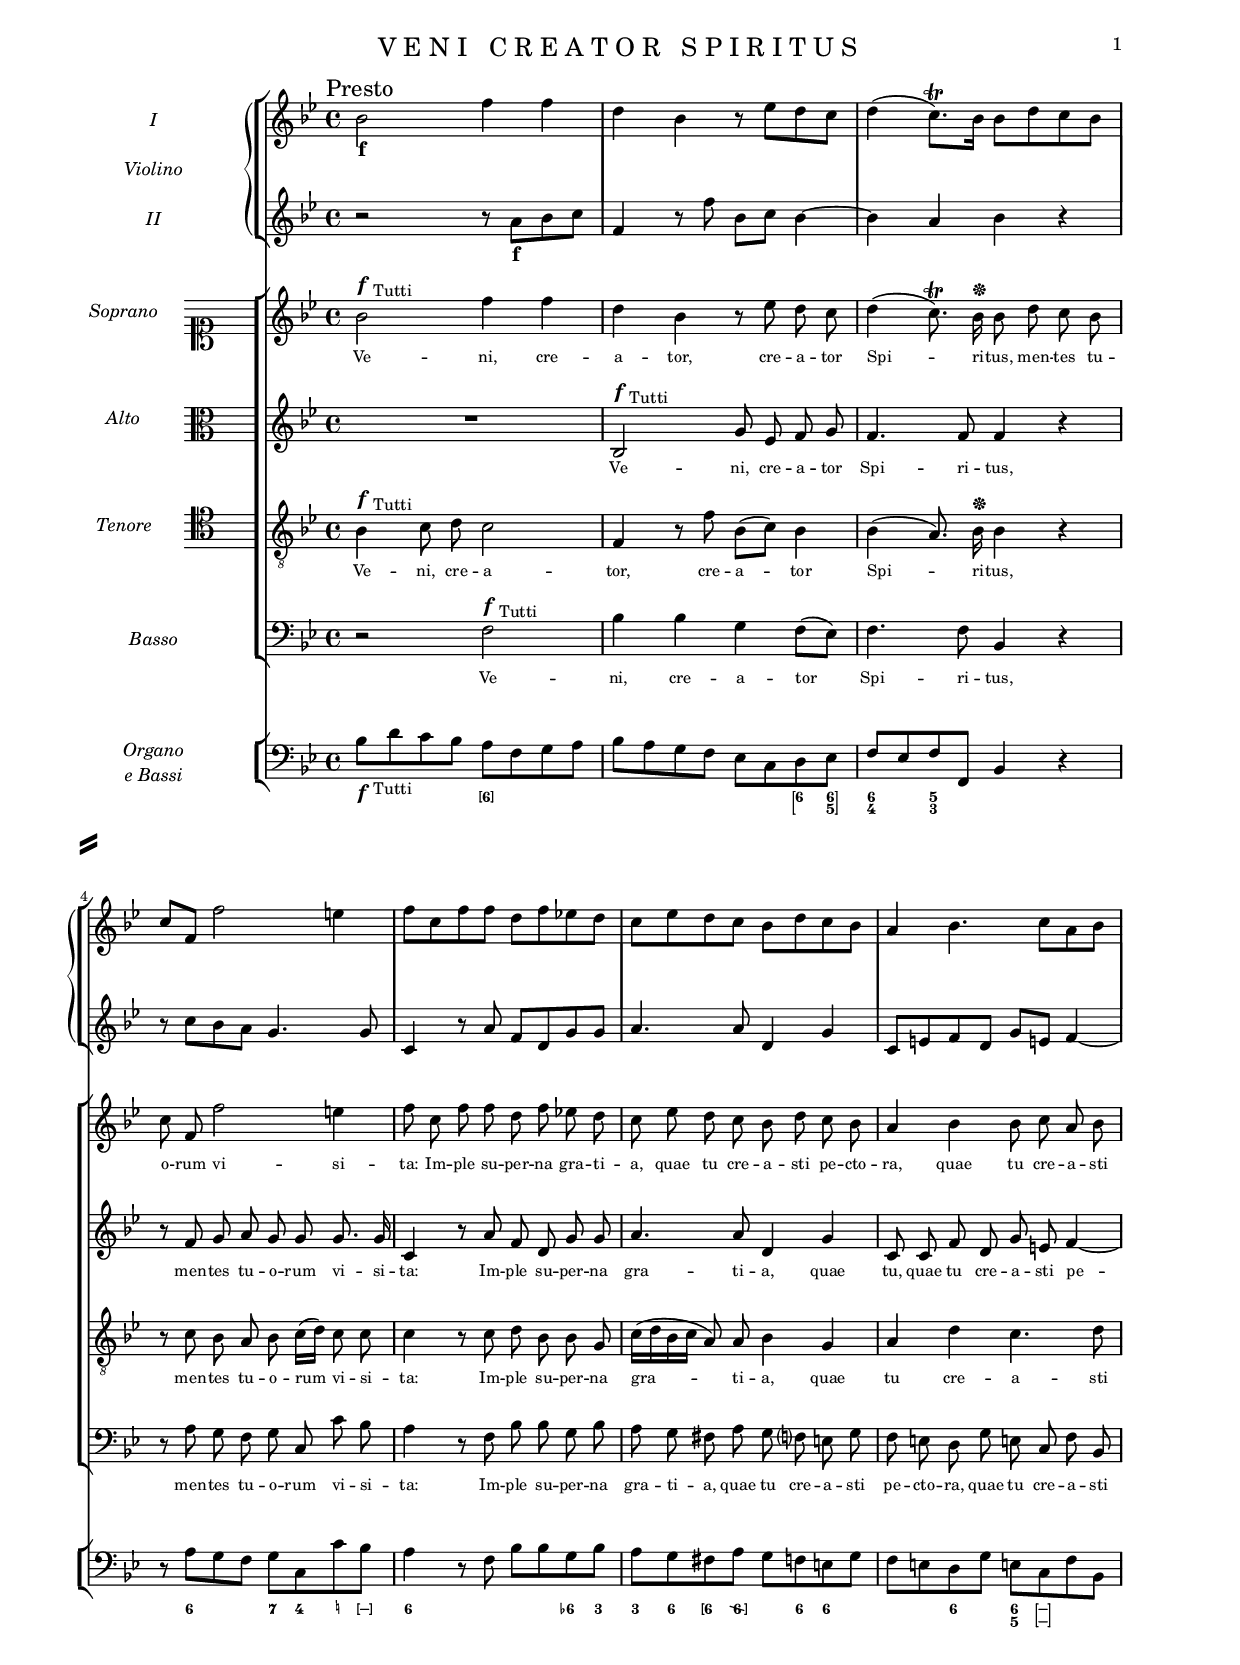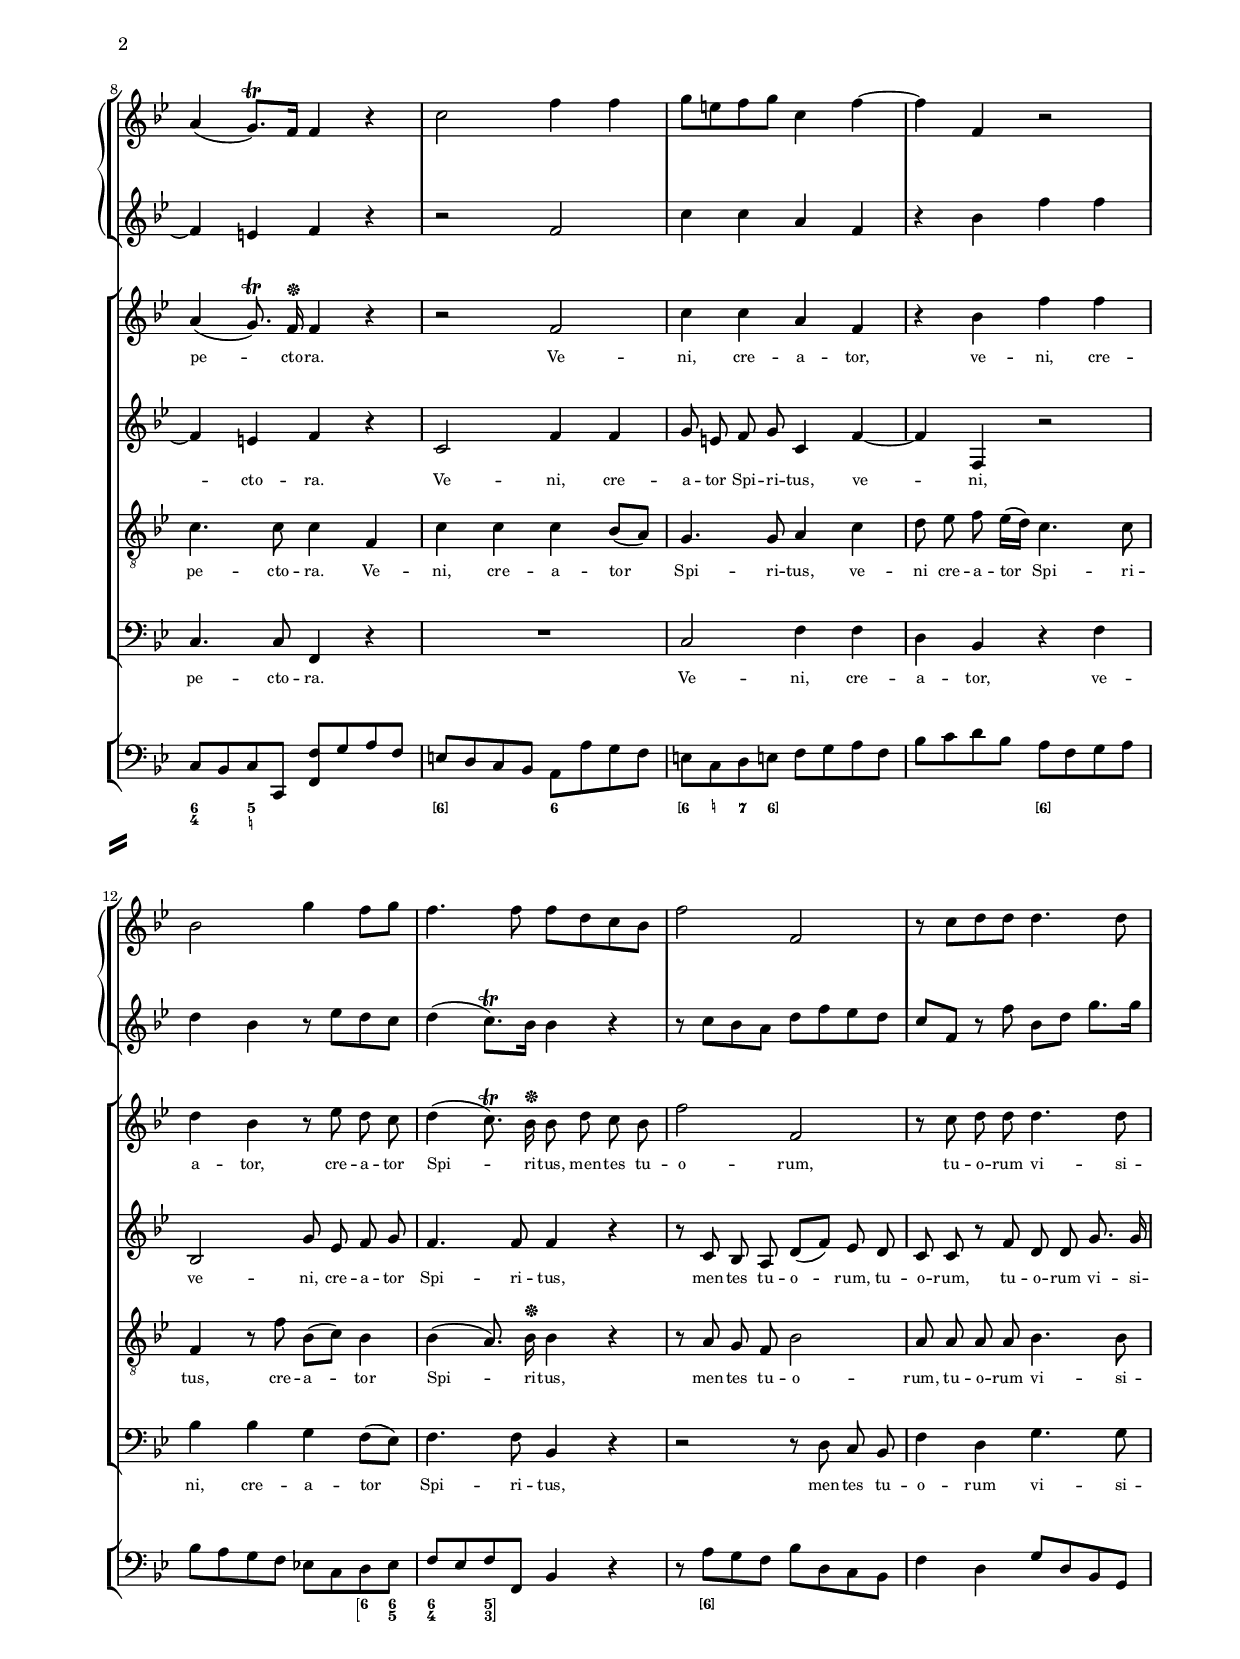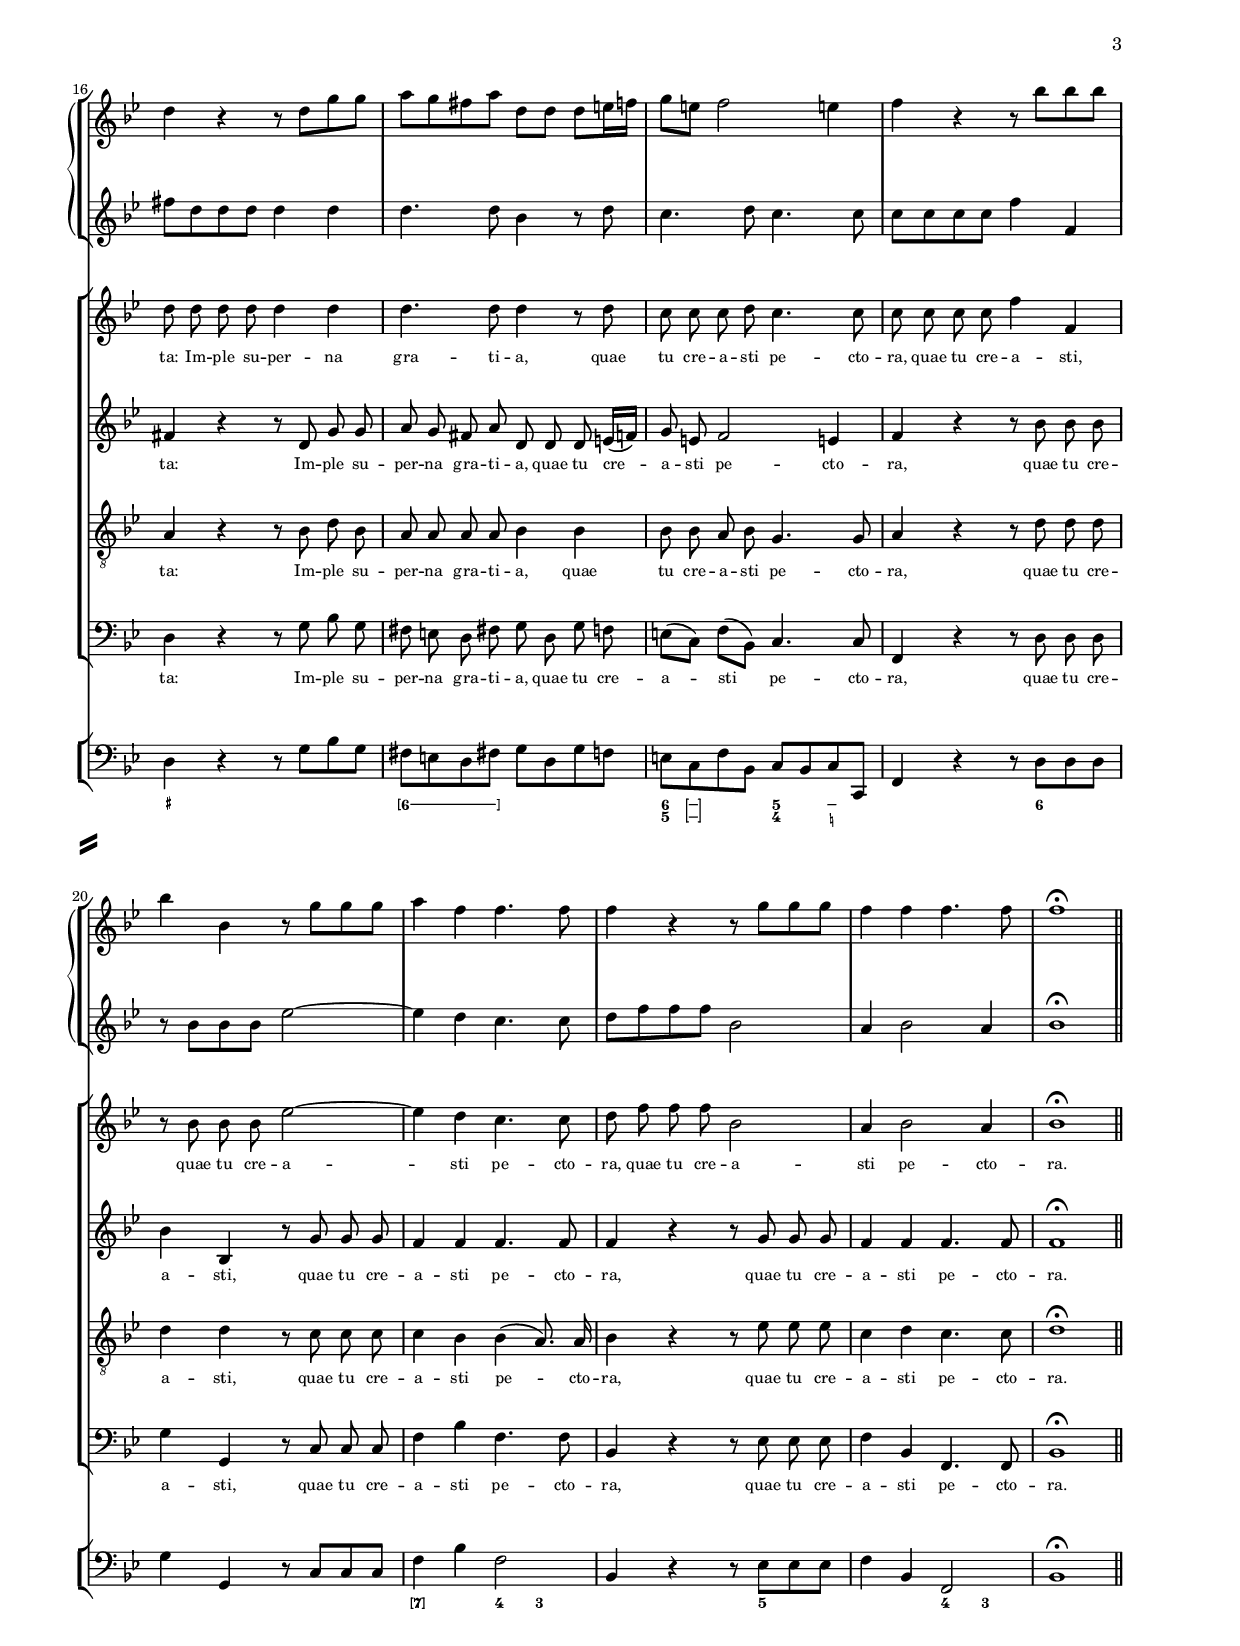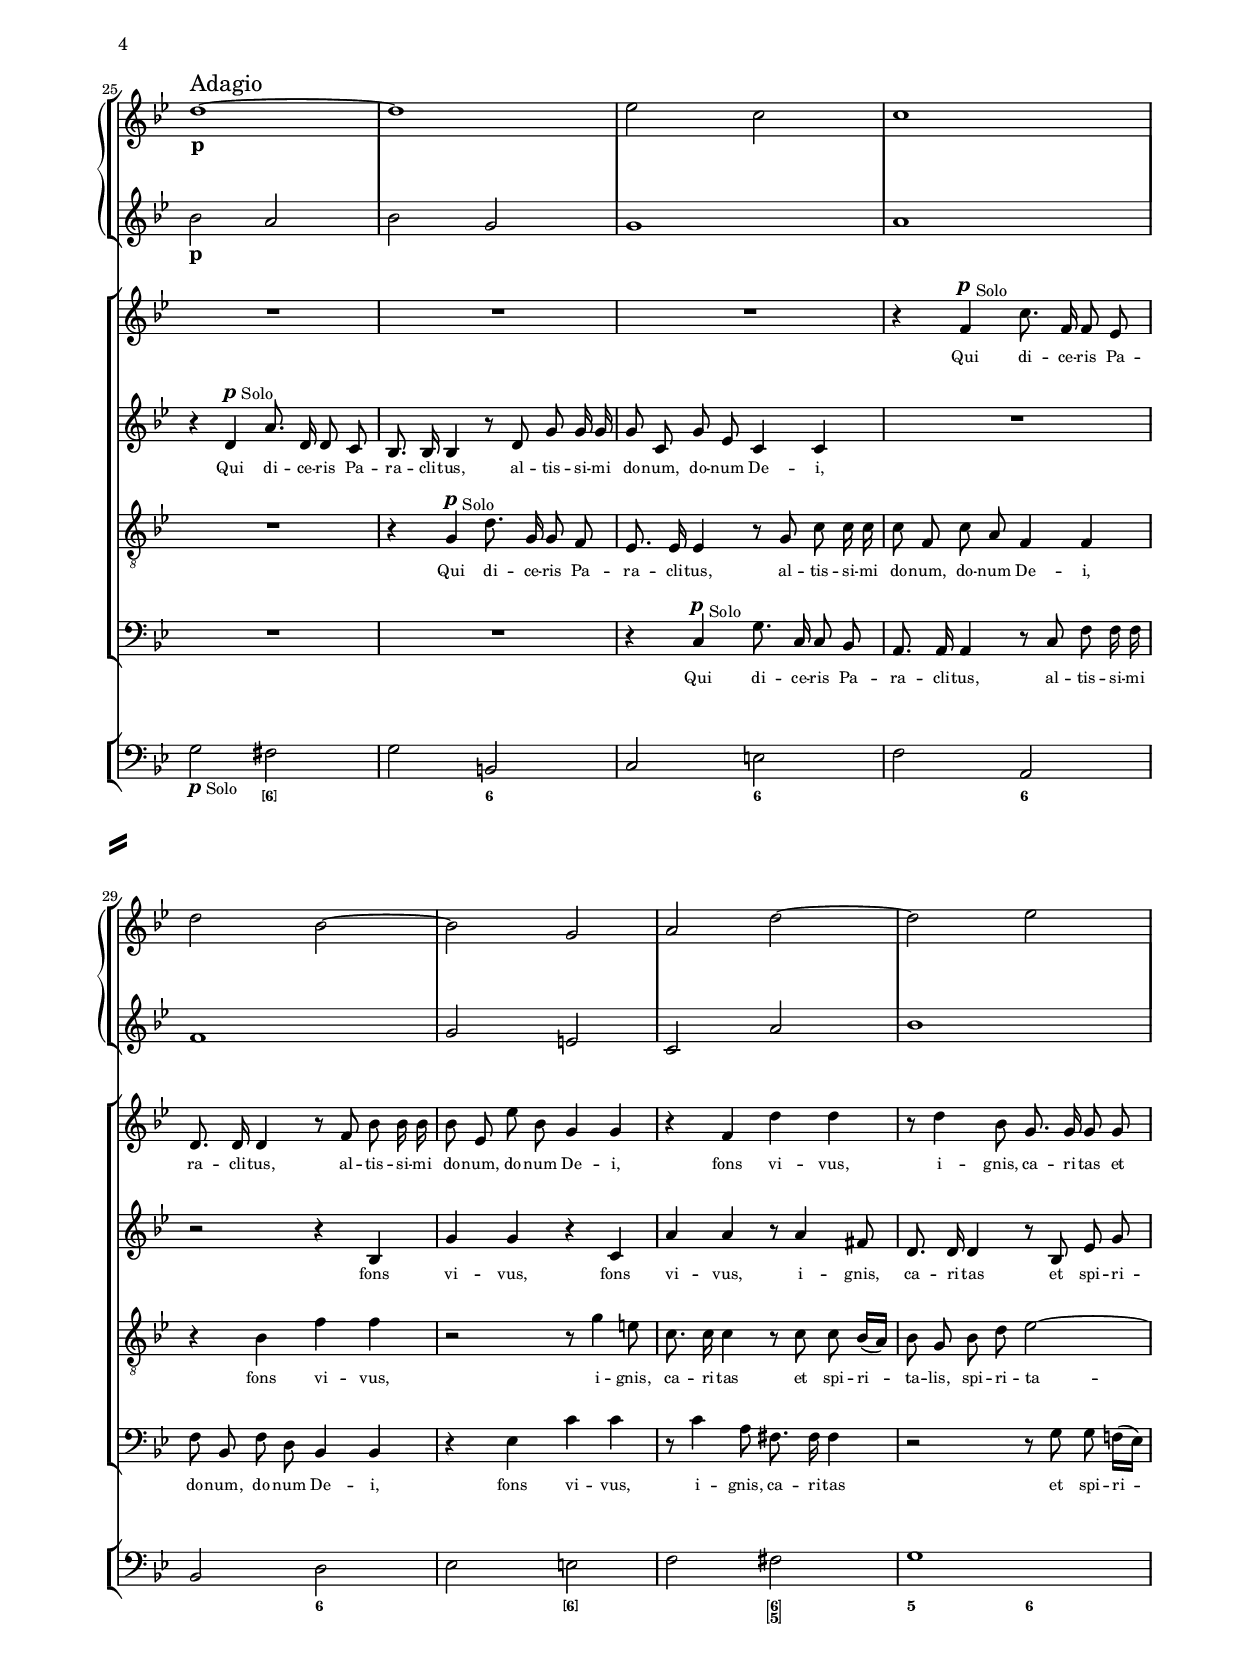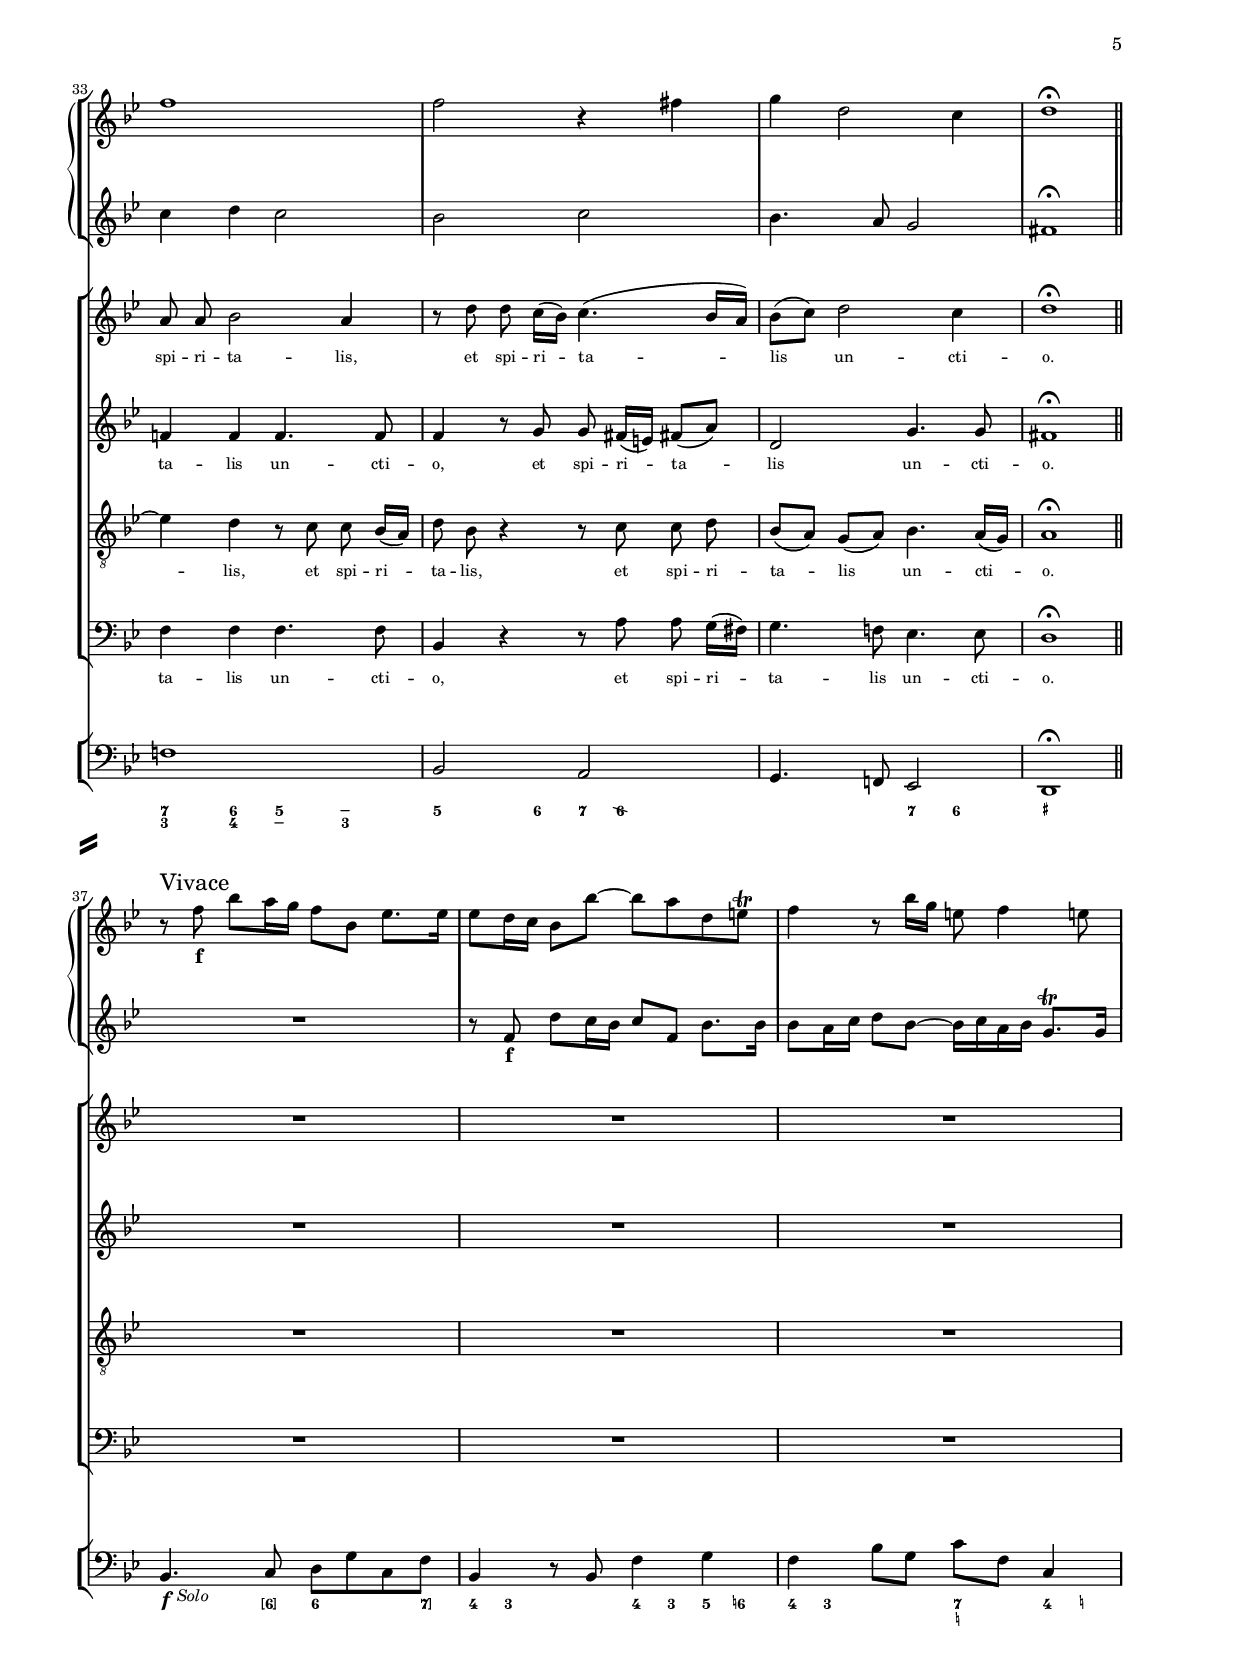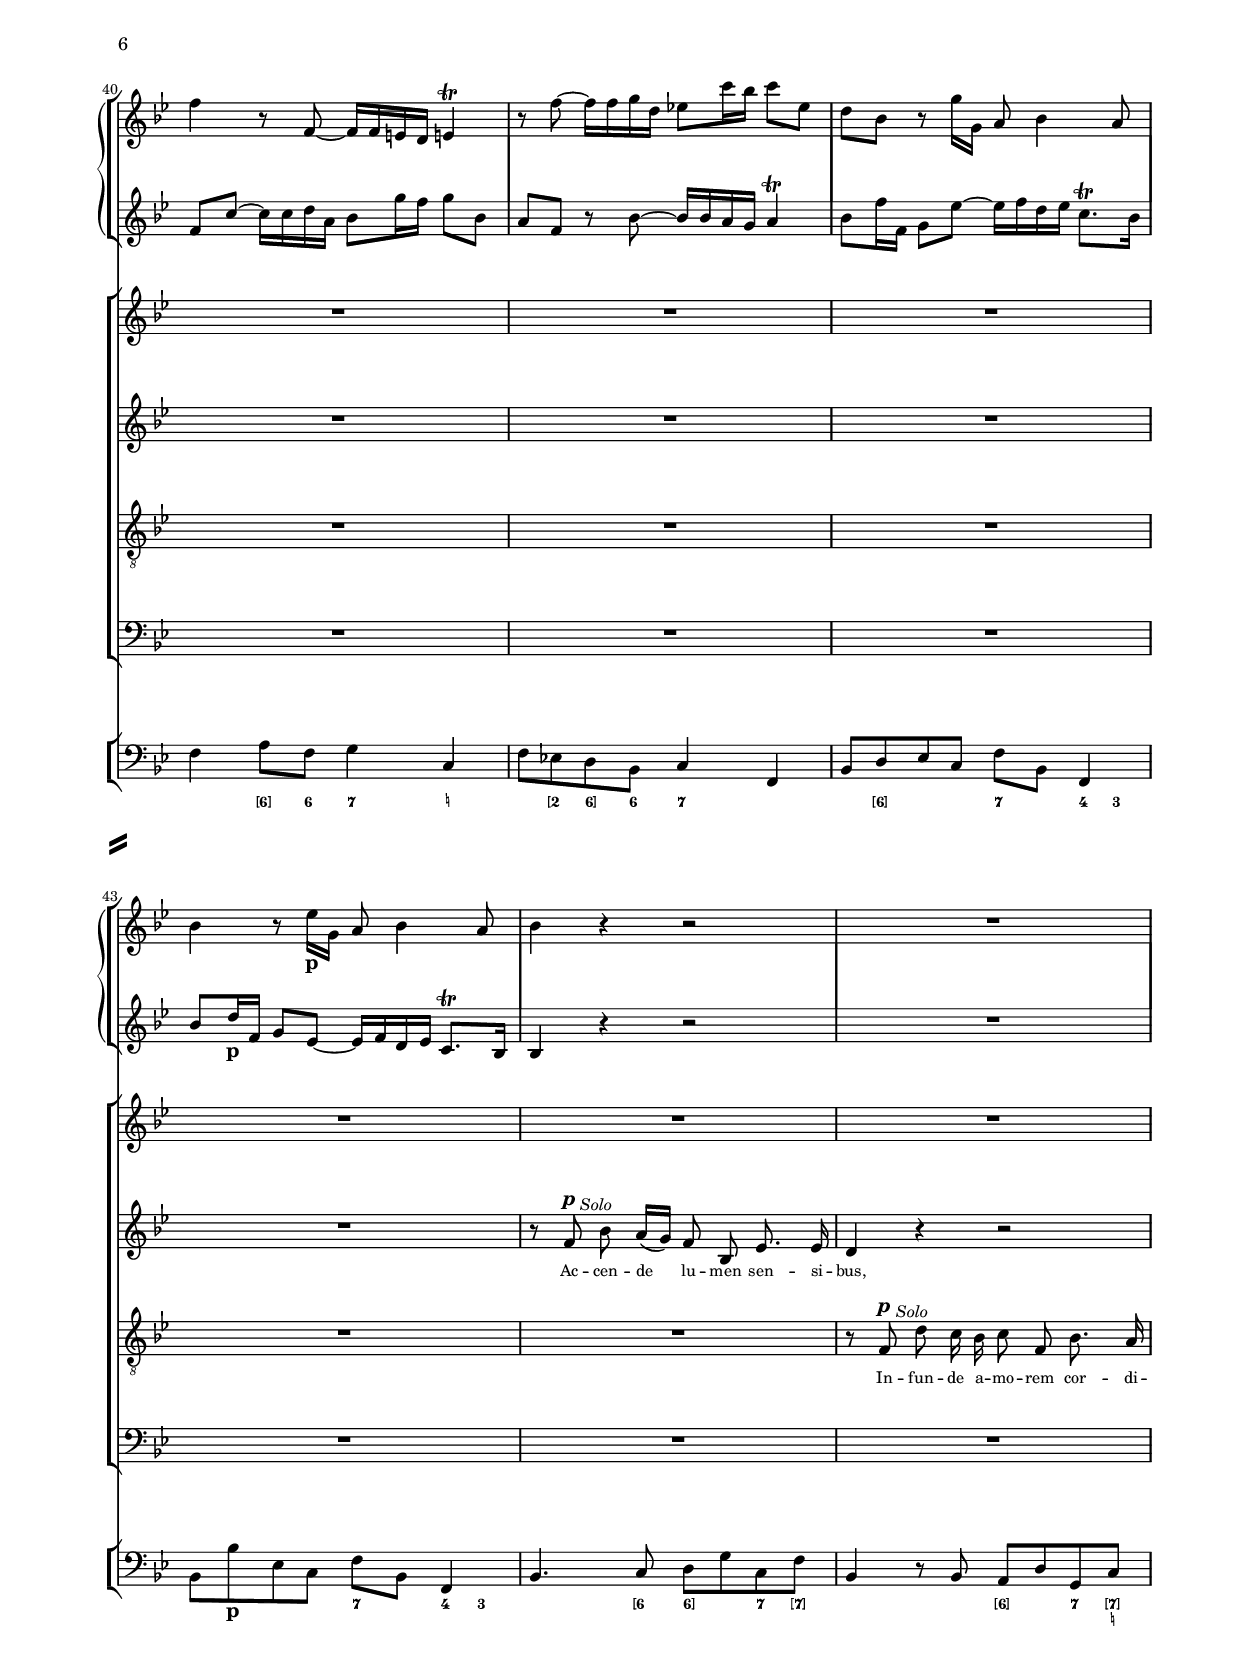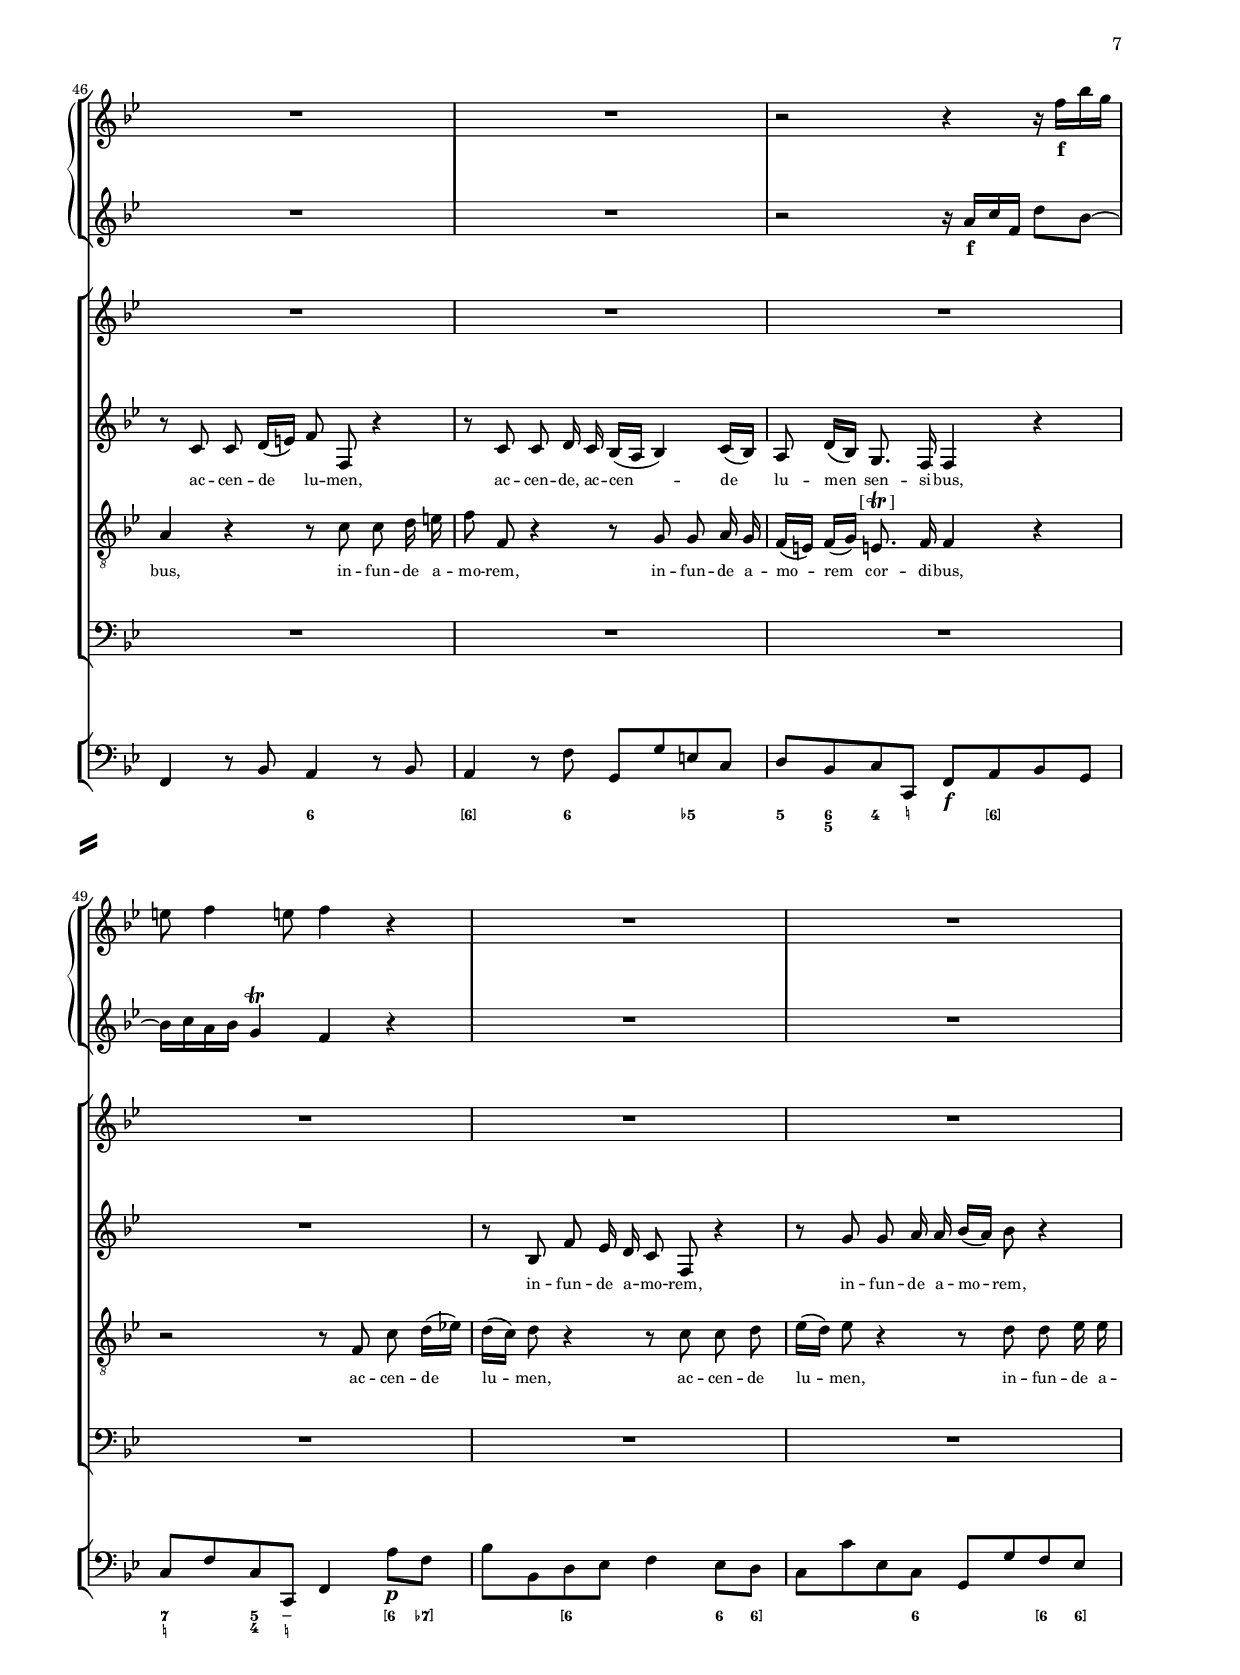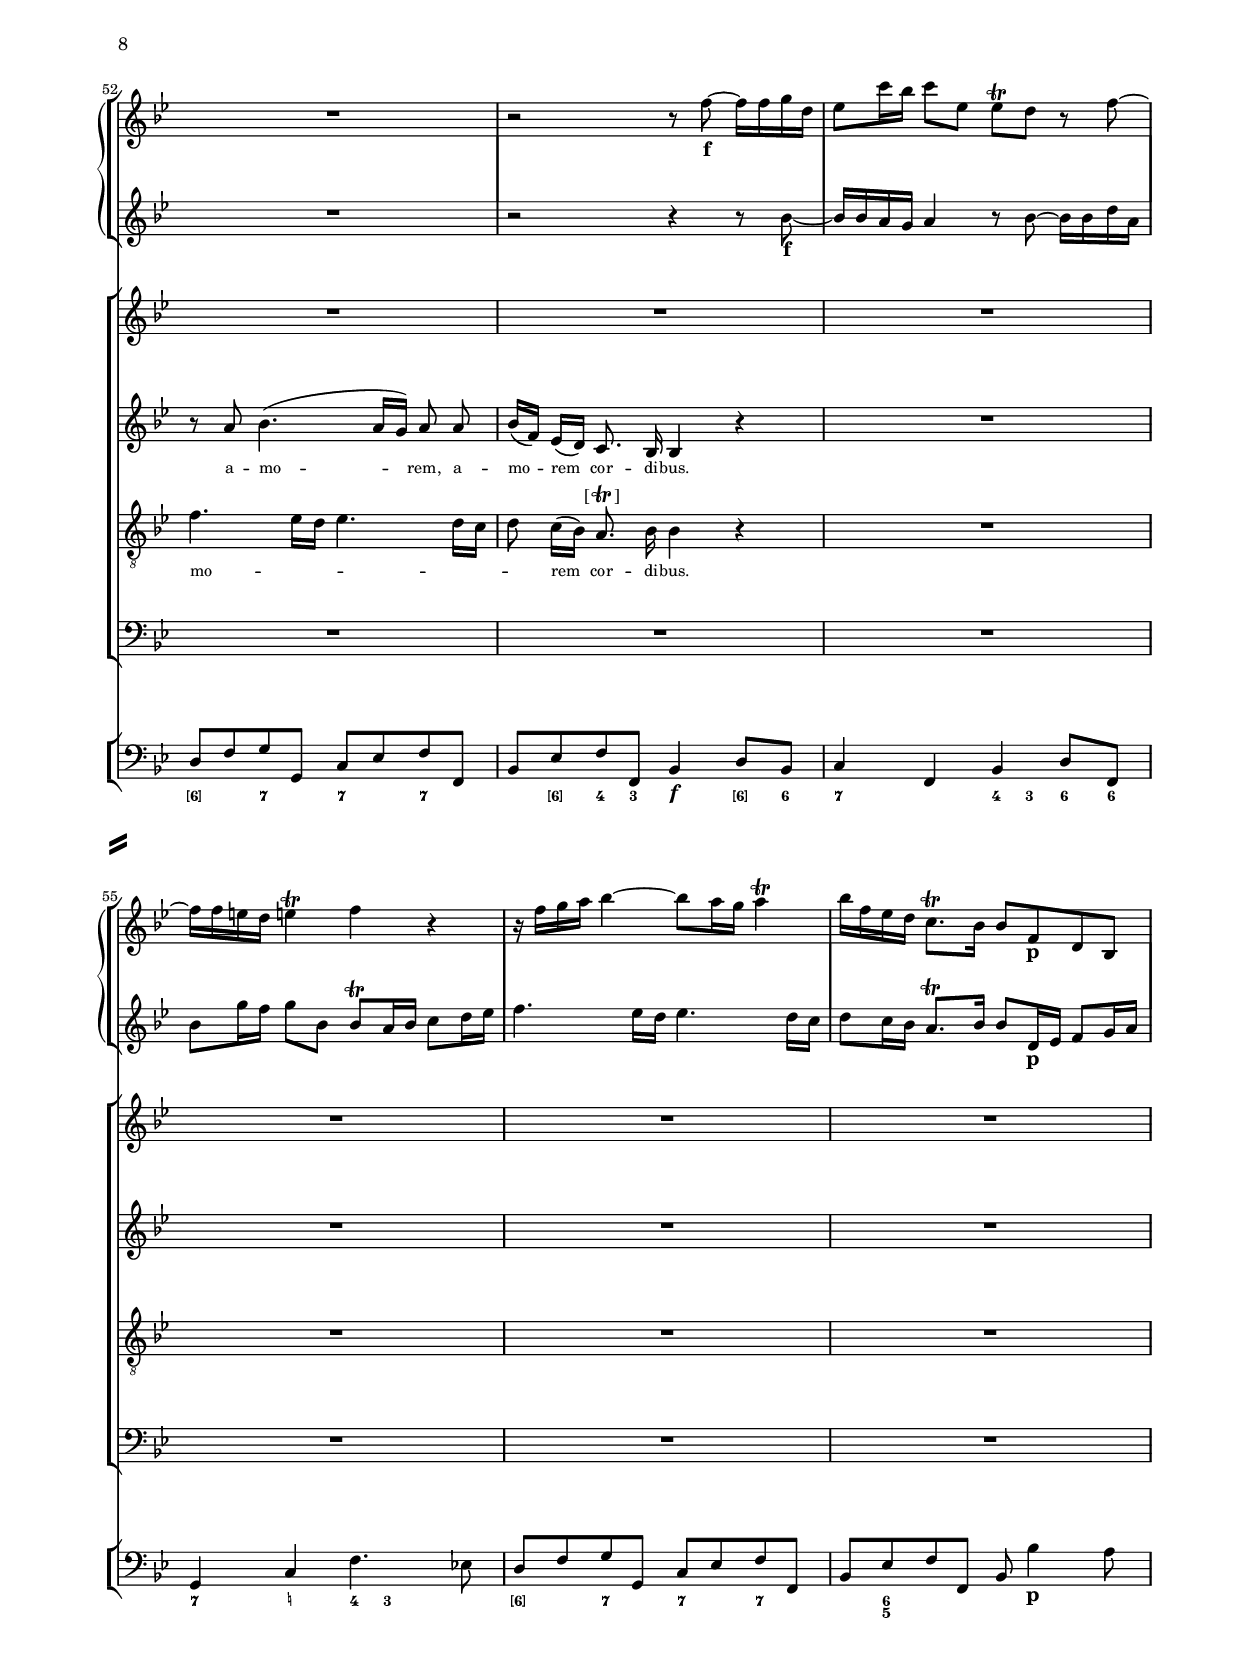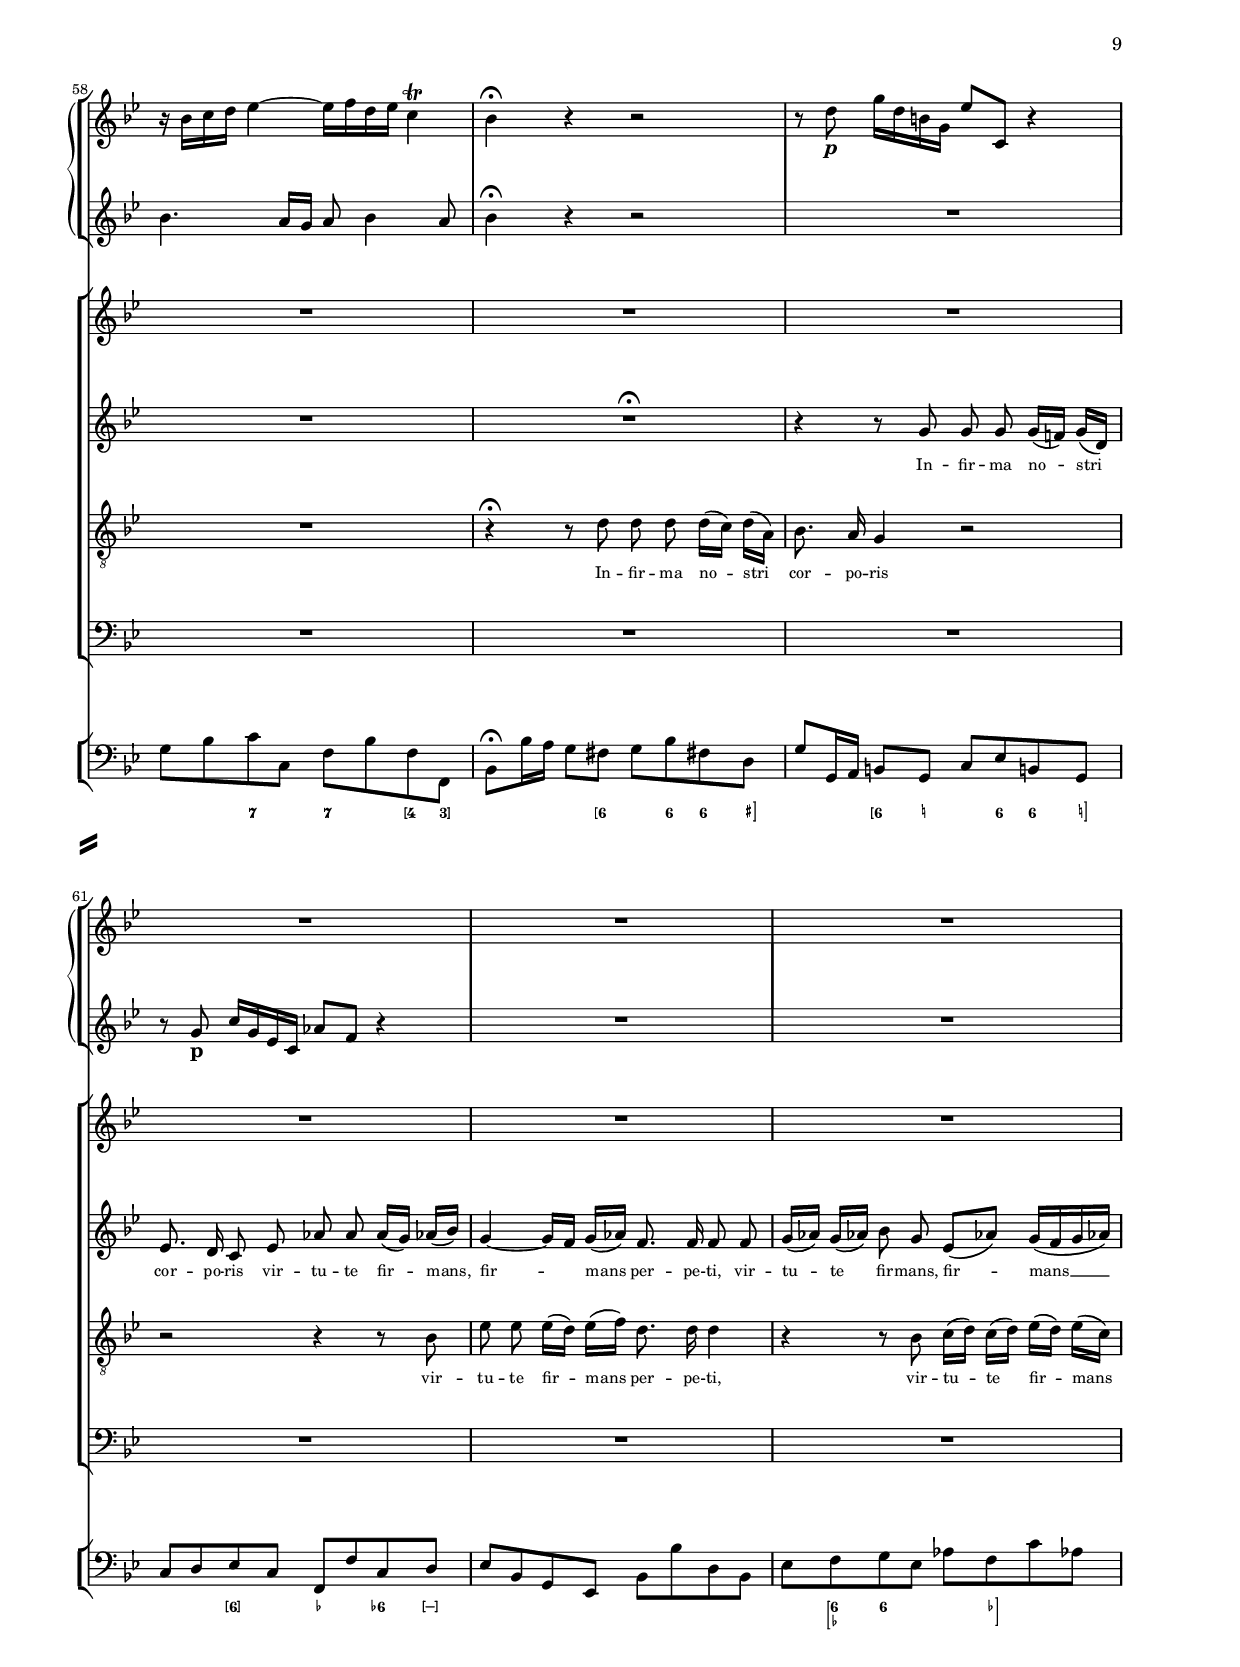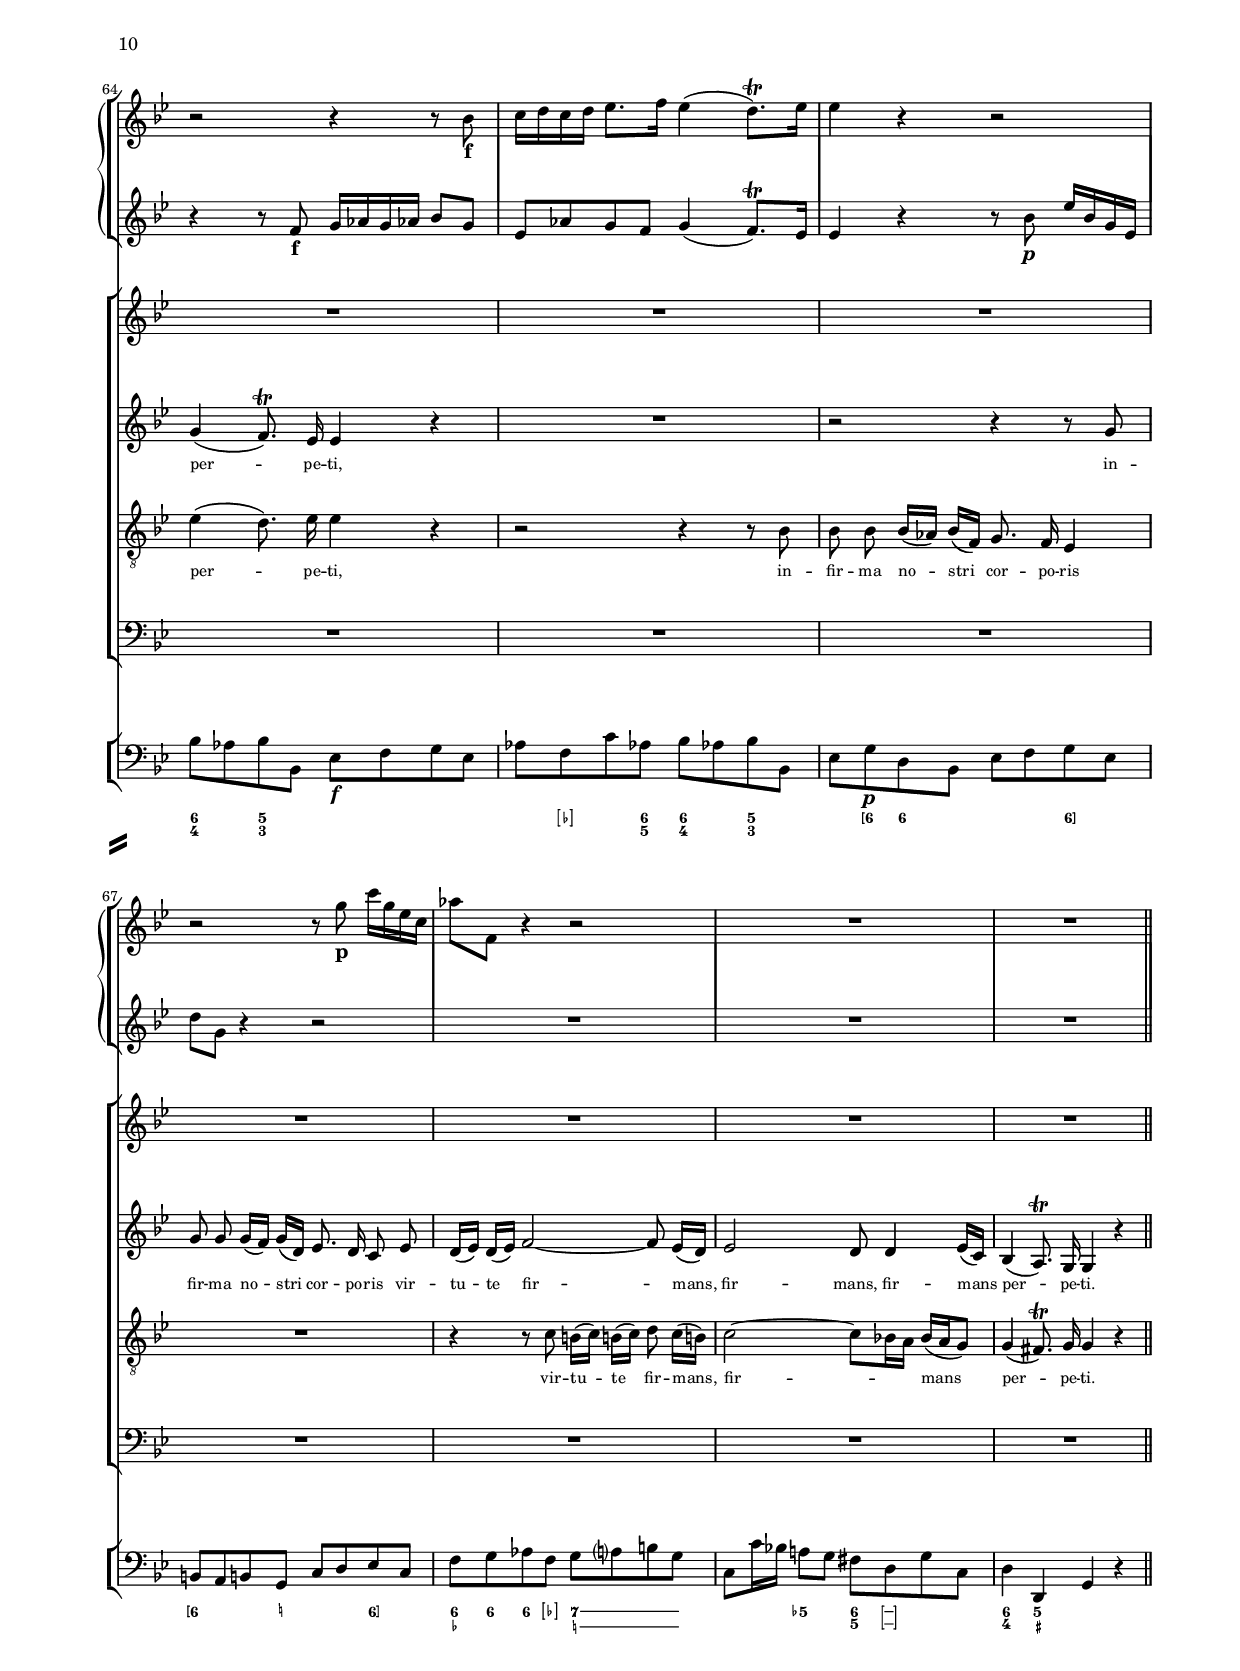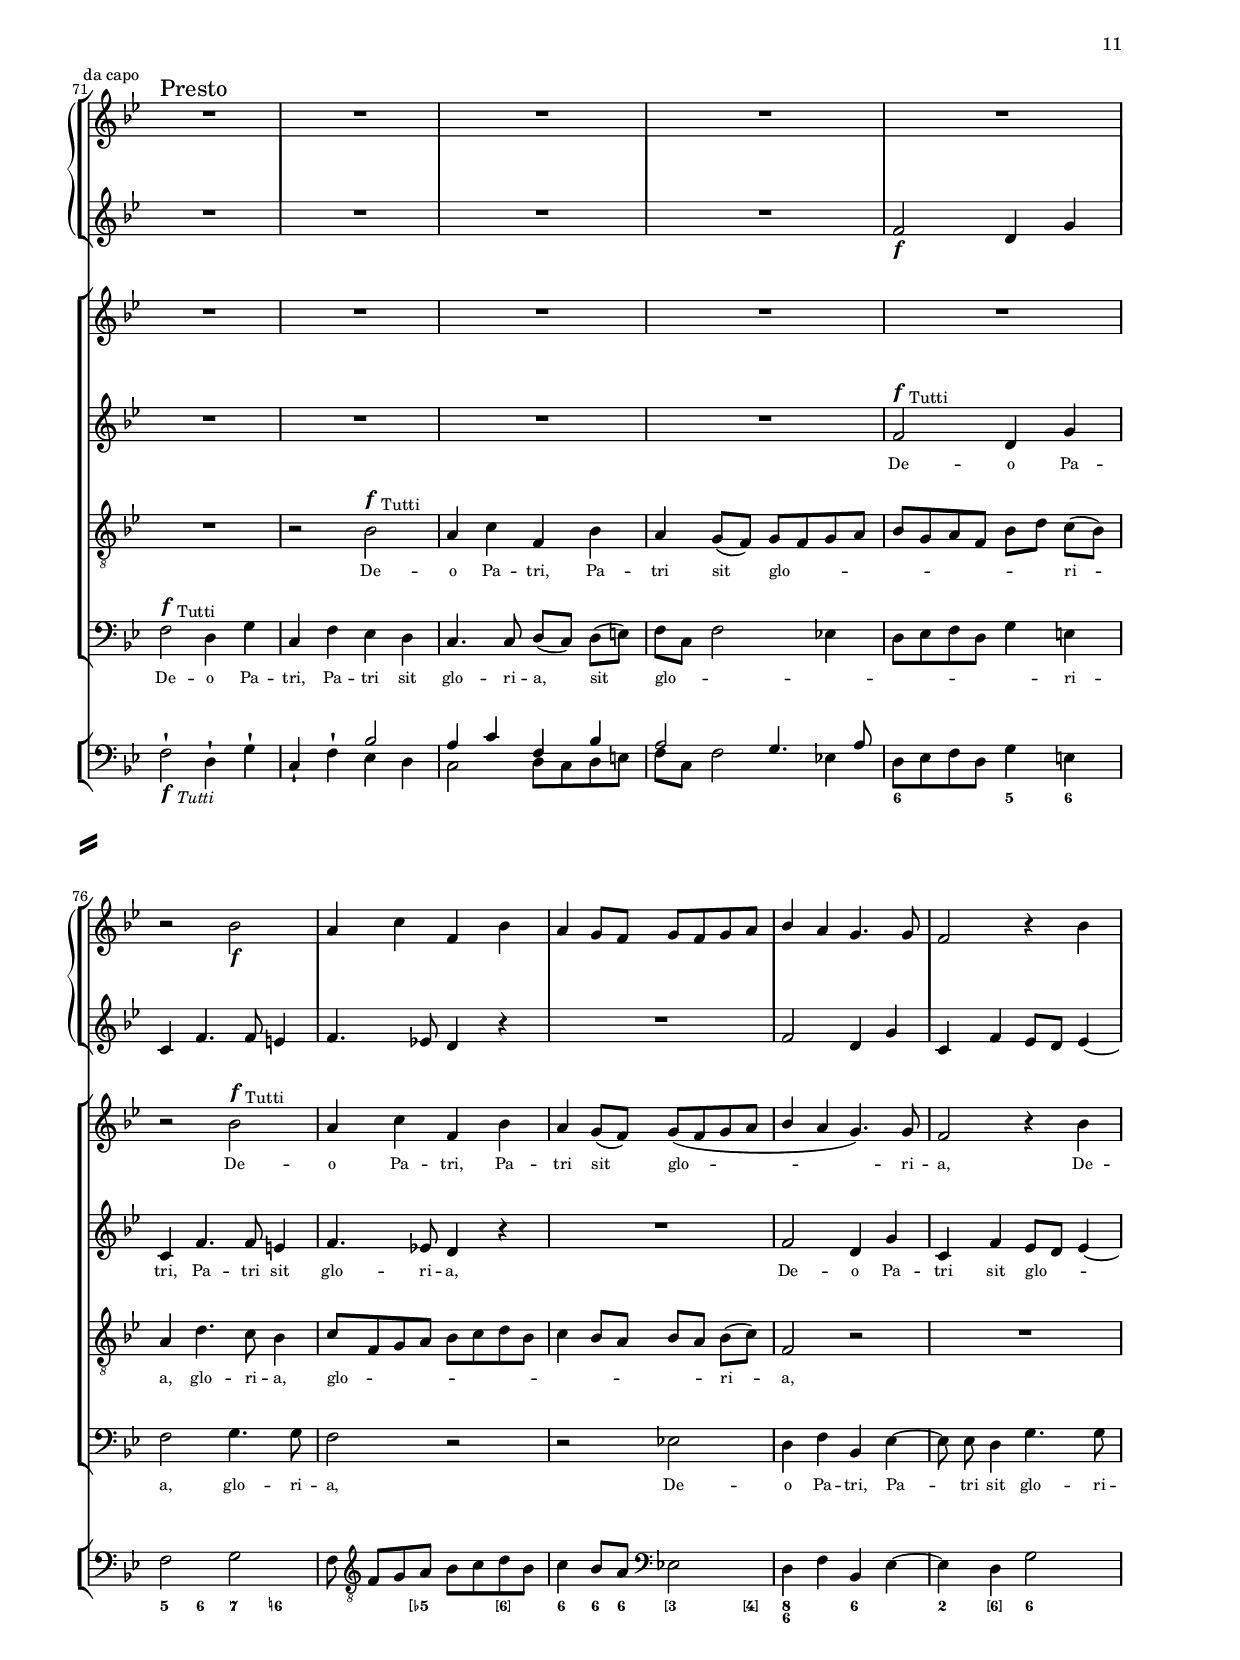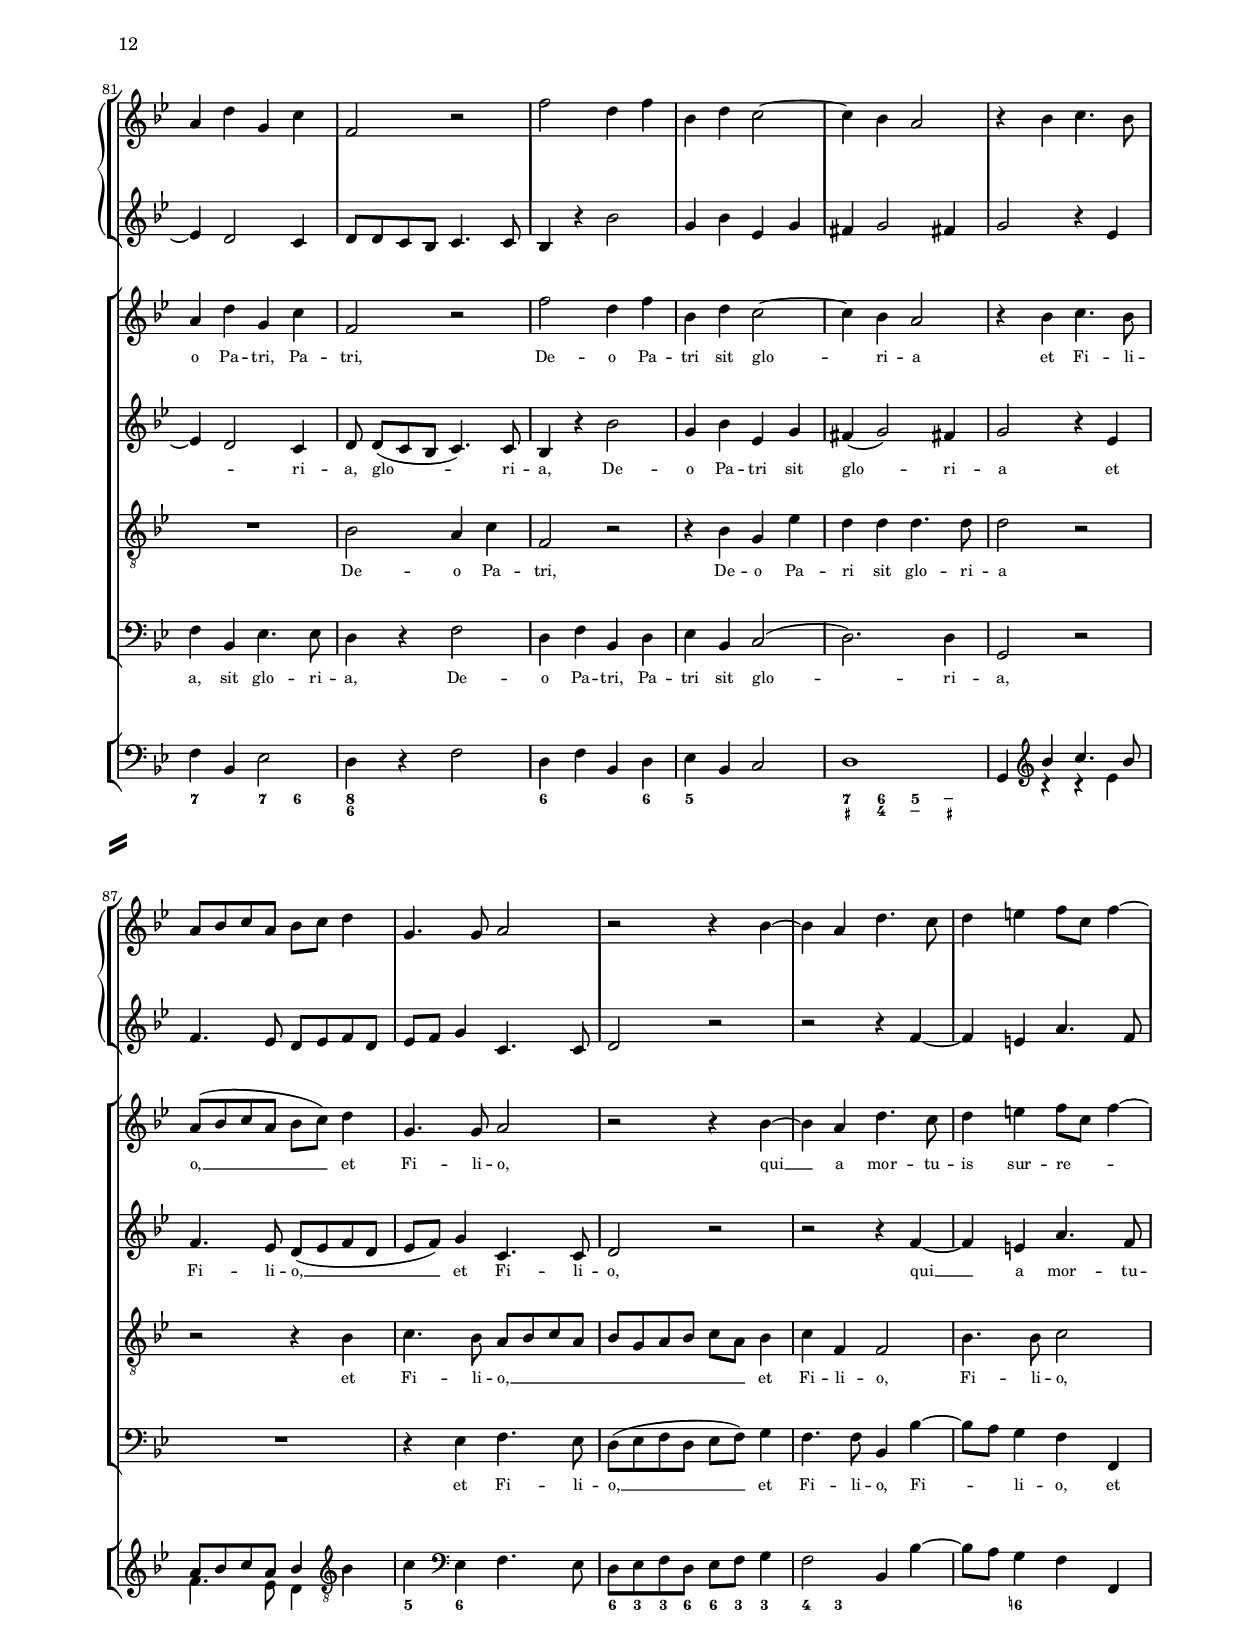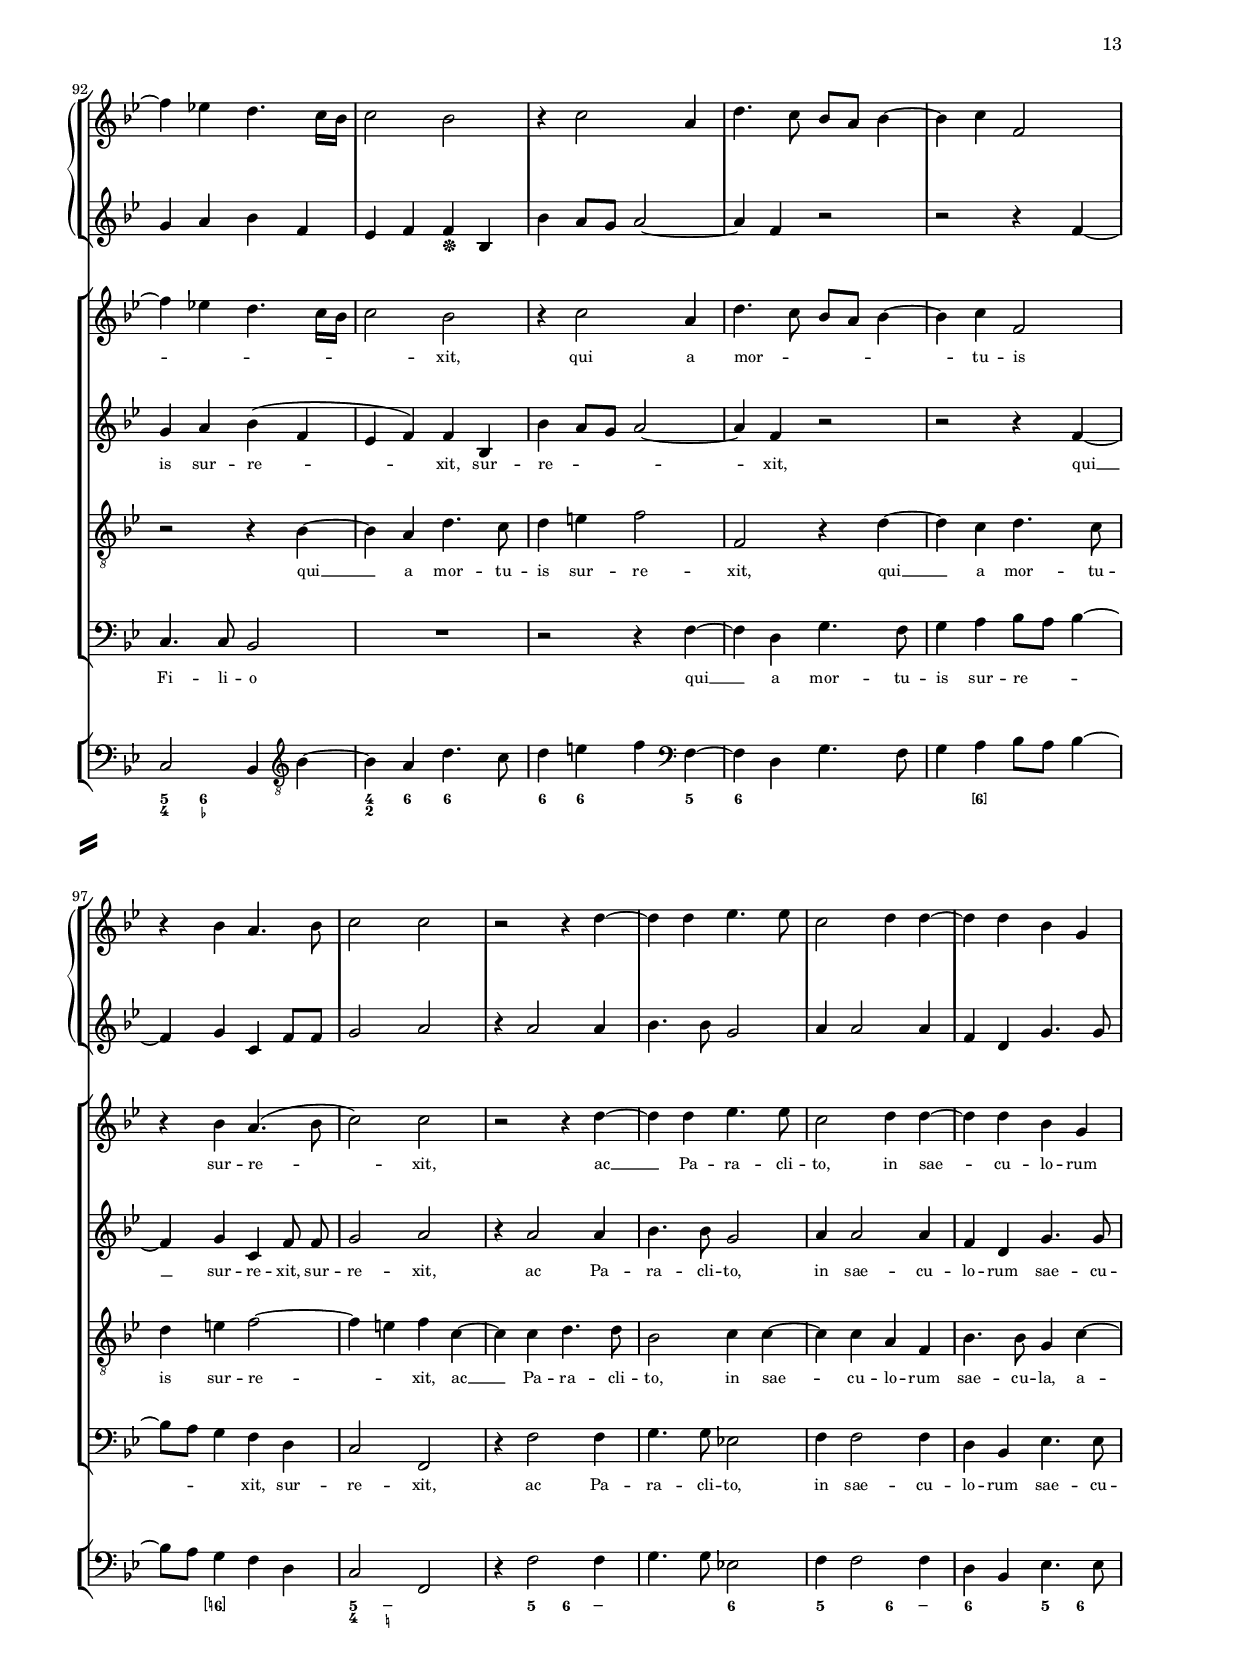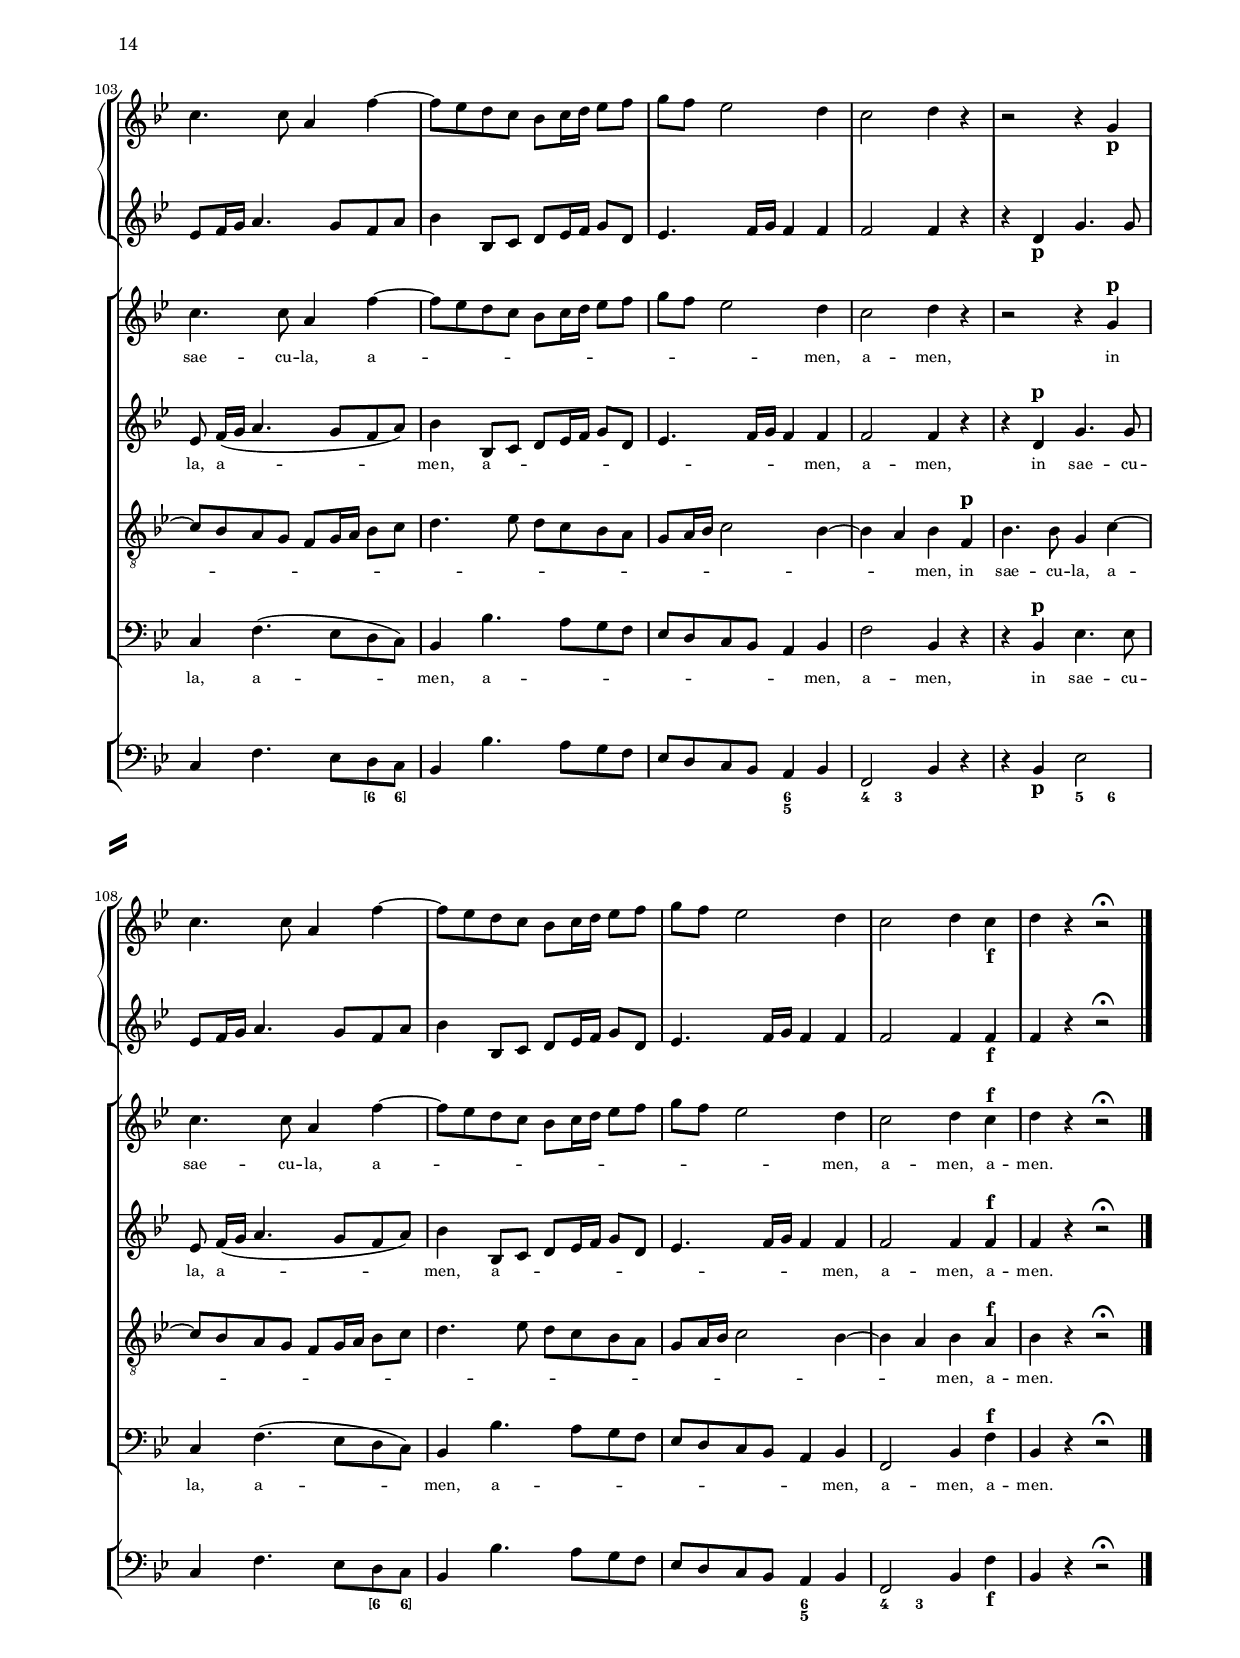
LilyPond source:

\version "2.22.0"

\version "2.22.0"
\language "deutsch"


\paper {
  #(set-paper-size "a4")
  two-sided = ##t
  top-margin = 1\cm
  bottom-margin = .5\cm
  outer-margin = 2\cm
  inner-margin = 1.5\cm
  indent = 1\cm

  oddFooterMarkup = \markup {}
  evenFooterMarkup = \markup {}
  oddHeaderMarkup = \markup {
    \fill-line {
      " " \fromproperty #'page:page-number-string
    }
  }
  evenHeaderMarkup = \markup {
    \fromproperty #'page:page-number-string
  }

  system-system-spacing =
    #'((basic-distance . 20)
       (minimum-distance . 20)
       (padding . -100)
       (stretchability . 0))

  top-system-spacing =
    #'((basic-distance . 10)
       (minimum-distance . 10)
       (padding . -100)
       (stretchability . 0))

  top-markup-spacing =
    #'((basic-distance . 0)
       (minimum-distance . 0)
       (padding . -100)
       (stretchability . 0))

  markup-system-spacing =
    #'((basic-distance . 10)
       (minimum-distance . 10)
       (padding . -100)
       (stretchability . 0))

  last-bottom-spacing =
    #'((basic-distance . 0)
       (minimum-distance . 0)
       (padding . 0)
       (stretchability . 1.0e7))

  score-system-spacing =
    #'((basic-distance . 0)
       (minimum-distance . 0)
       (padding . 0)
       (stretchability . 0))

  score-markup-spacing =
    #'((basic-distance . 0)
       (minimum-distance . 0)
       (padding . 0)
       (stretchability . 0))

  markup-markup-spacing =
    #'((basic-distance . 0)
       (minimum-distance . 0)
       (padding . 0)
       (stretchability . 0))

  bookTitleMarkup = \markup {
    \fill-line {
      \line {
        \fontsize #3 {
          \with-color #(rgb-color .8313 0 0) { \fromproperty #'header:number }
          \hspace #3
          \fromproperty #'header:title
        }
        \fromproperty #'header:subtitle
      }
    }
  }

  system-separator-markup = \markup {
    \center-align
    \vcenter \combine
    \beam #2.0 #0.5 #0.48
    \raise #1.0 \beam #2.0 #0.5 #0.48
  }
}

partTitle = #(define-scheme-function
  (parser location number title)
  (string? string?)
  #{
    \markup {
      \column {
        \vspace #25
        \fill-line { \fontsize #12 \with-color #(rgb-color .8313 0 0) #number }
        \vspace #3
        \fill-line { \fontsize #4 #title }
      }
    }
  #}
)

partMark = \score {
  \new Staff \with {
    \remove "Clef_engraver"
    \remove "Time_signature_engraver"
  } { \stopStaff s }
}



tempoMarkup = #(define-music-function
  (parser location arg)
  (markup?)
  #{
    \tempo \markup \medium { \larger \larger #arg }
  #}
)

#(define-markup-command
  (remark layout props text)
  (markup?)
  (interpret-markup layout props
    #{\markup \small \upright #text #})
)

#(define-markup-command
  (remarkE layout props text)
  (markup?)
  (interpret-markup layout props
    #{\markup \small \italic #text #})
)

solo =      \markup \remark  "Solo"
soloE =     \markup \remarkE "Solo"
tutti =     \markup \remark  "Tutti"
tuttiE =    \markup \remarkE "Tutti"
tasto =     \markup \remark  "tasto solo"
tastoE =    \markup \remarkE "tasto solo"
org =       \markup \remark  "Org."
orgE =      \markup \remarkE "Org."
vlc =       \markup \remark  "Vlc."
vlcE =      \markup \remarkE "Vlc."
bassi =     \markup \remark  "Bassi"
bassiE =    \markup \remarkE "Bassi"
tenuto =    \markup \remark  "ten."
tenutoE =   \markup \remarkE "ten."
unisono =   \markup \remark  "unisono"
unisonoE =  \markup \remarkE "unisono"
pizz =      \markup \remark  "pizz."
pizzE =     \markup \remarkE "pizz."
arco =      \markup \remark  "arco"
arcoE =     \markup \remarkE "arco"
senzaOrg =  \markup \remark  "senza Org."
senzaOrgE = \markup \remarkE "senza Org."
colOrg =    \markup \remark  "col’Org."
colOrgE =   \markup \remarkE "col’Org."
dolce =     \markup \remark  "dolce"
dolceE =    \markup \remarkE "dolce"


t = \markup { \combine \fontsize #-2 \transparent \number 5 \raise #.6 \draw-line #'(1 . 0) }
tllur = \markup { \combine \fontsize #-2 \transparent \number 5 \raise #.6 \draw-line #'(1 . 1) }
l = \markup { \fontsize #-2 \transparent \number 5 }
critnote = \markup { \musicglyph #'"pedal.*" }
trillE = \tweak self-alignment-X #CENTER ^\markup { \hspace #1.5 [ \musicglyph #'"scripts.trill" ] }
extraNat = \once \override Accidental.restore-first = ##t
kneeBeam = \once \override Beam.auto-knee-gap = #0
noKneeBeam = \once \override Beam.auto-knee-gap = #5.5
rh = \change Staff = "RH"
lh = \change Staff = "LH"
xE = \override LyricText.font-shape = #'italic
x = \revert LyricText.font-shape

bp = #(define-music-function
  (parser location beg end)
  (number? number?)
  #{
     \once \override Beam.positions = #(cons beg end)
  #}
)



dynScript = #(define-scheme-function
  (parser location sym extra?)
  (string? boolean?)
  (make-dynamic-script
    (if extra?
      (markup #:line (#:normal-text #:italic #:large #:bold sym))
      (markup #:line (#:normal-text #:large #:bold sym))
    )
  )
)

dynScriptPrefix = #(define-scheme-function
  (parser location prefix sym extra?)
  (string? string? boolean?)
  (make-dynamic-script
    (if extra?
      (markup #:line (
        #:normal-text #:small #:italic prefix
        #:normal-text #:italic #:large #:bold sym)
      )
      (markup #:line (
        #:normal-text #:small prefix
        #:normal-text #:large #:bold sym)
      )
    )
  )
)

ff   = \dynScript "ff"  ##f
ffE  = \dynScript "ff"  ##t
"f"  = \dynScript "f"   ##f
fE   = \dynScript "f"   ##t
mf   = \dynScript "mf"  ##f
mfE  = \dynScript "mf"  ##t
mp   = \dynScript "mp"  ##f
mpE  = \dynScript "mp"  ##t
p    = \dynScript "p"   ##f
pE   = \dynScript "p"   ##t
pp   = \dynScript "pp"  ##f
ppE  = \dynScript "pp"  ##t

sf   = \dynScript "sf"  ##f
sfE  = \dynScript "sf"  ##t
sfp  = \dynScript "sfp" ##f
sfpE = \dynScript "sfp" ##t
sfz  = \dynScript "sfz" ##f
sfzE = \dynScript "sfz" ##t
fp   = \dynScript "fp"  ##f
fpE  = \dynScript "fp"  ##t
fz   = \dynScript "fz"  ##f
fzE  = \dynScript "fz"  ##t
rf   = \dynScript "rf"  ##f
rfE  = \dynScript "rf"  ##t
rfz  = \dynScript "rfz" ##f
rfzE = \dynScript "rfz" ##t

piuF   = \dynScriptPrefix "più"  "f" ##f
piuFE  = \dynScriptPrefix "più"  "f" ##t
pocoF  = \dynScriptPrefix "poco" "f" ##f
pocoFE = \dynScriptPrefix "poco" "f" ##t
pocoP  = \dynScriptPrefix "poco" "p" ##f
pocoPE = \dynScriptPrefix "poco" "p" ##t

cresc = #(make-music
  'CrescendoEvent
  'span-direction START
  'span-type 'text
  'span-text (markup (#:normal-text #:small "cresc."))
)
crescE = #(make-music
  'CrescendoEvent
  'span-direction START
  'span-type 'text
  'span-text (markup (#:normal-text #:small #:italic "cresc."))
)
decresc = #(make-music
  'DecrescendoEvent
  'span-direction START
  'span-type 'text
  'span-text (markup (#:normal-text #:small "decresc."))
)
decrescE = #(make-music
  'DecrescendoEvent
  'span-direction START
  'span-type 'text
  'span-text (markup (#:normal-text #:small #:italic "decresc."))
)



smallGroupDistance = {
  \override StaffGrouper.staffgroup-staff-spacing =
    #'((basic-distance . 12)
       (minimum-distance . 12)
       (padding . -100)
       (stretchability . 0))
  \override StaffGrouper.staff-staff-spacing =
    #'((basic-distance . 12)
       (minimum-distance . 12)
       (padding . -100)
       (stretchability . 0)) }

normalGroupDistance = {
  \override StaffGrouper.staffgroup-staff-spacing =
    #'((basic-distance . 15)
       (minimum-distance . 15)
       (padding . -100)
       (stretchability . 0))
  \override StaffGrouper.staff-staff-spacing =
    #'((basic-distance . 12)
       (minimum-distance . 12)
       (padding . -100)
       (stretchability . 0)) }

smallStaffDistance = {
  \override VerticalAxisGroup.staff-staff-spacing =
    #'((basic-distance . 12)
       (minimum-distance . 12)
       (padding . -100)
       (stretchability . 0))
}

twofourtime = {
  \overrideTimeSignatureSettings
    2/4
    1/8
    #'(4)
    #'((end . (((1 . 16) . (4 4)))))
  }

mvTr = \once \override TextScript.X-offset = #2
mvTrh = \once \override TextScript.X-offset = #2.5
mvTrr = \once \override TextScript.X-offset = #3
hideTn = \once \override TupletNumber.stencil = ##f
mvDll = \once \override DynamicText.X-offset = #-3
scriptOut = \once \override Script.avoid-slur = #'outside
pao = \once \partCombineApart
pa = \partCombineApart
pd = \partCombineAutomatic
hairpinDashed = \override Hairpin.style = #'dashed-line
hairpinSolid = \override Hairpin.style = #'solid

sbOn = {
  \set subdivideBeams = ##t
  \set baseMoment = #(ly:make-moment 1/8)
  \set beatStructure = #'(2 2 2 2)
}
sbOff = {
  \unset subdivideBeams
  \unset baseMoment
  \unset beatStructure
}

parOn = {
  \once \override ParenthesesItem.font-size = #-3
  \once \override ParenthesesItem.stencils = #(lambda (grob)
    (let ((par-list (parentheses-item::calc-parenthesis-stencils grob))
          (right-par (grob-interpret-markup grob (markup #:null))))
      (list (car par-list) right-par )))
}
parOff = {
  \once \override ParenthesesItem.font-size = #-3
  \once \override ParenthesesItem.stencils = #(lambda (grob)
    (let ((par-list (parentheses-item::calc-parenthesis-stencils grob))
          (left-par (grob-interpret-markup grob (markup #:null))))
      (list left-par (cadr par-list))))
}



% modify the Scheme function 'format-bass-figure'
% in usr/share/lilypond/current/scm/translation-functions.scm
% to increase the size of figured bass accidentals
#(define-public (new-format-bass-figure figure event context)
  (let* ((fig (ly:event-property event 'figure))
         (fig-markup (if (number? figure)
             ((if (<= 10 figure)
                  (lambda (y) (make-translate-scaled-markup
                               (cons -0.7 0) y))
                  identity)

              (cond
               ((eq? #t (ly:event-property event 'diminished))
                (markup #:slashed-digit figure))
               ((eq? #t (ly:event-property event 'augmented-slash))
                (markup #:backslashed-digit figure))
               (else (markup #:number (number->string figure 10)))))
             #f))

         (alt (ly:event-property event 'alteration))
         (alt-markup
          (if (number? alt)
              (markup
               #:general-align Y DOWN #:fontsize
               (if (not (= alt DOUBLE-SHARP))
                  0 2) ;; originally: -2 2)
               (alteration->text-accidental-markup alt))
              #f))

         (plus-markup (if (eq? #t (ly:event-property event 'augmented))
                          (markup #:number "+")
                          #f))

         (alt-dir (ly:context-property context 'figuredBassAlterationDirection))
         (plus-dir (ly:context-property context 'figuredBassPlusDirection)))

    (if (and (not fig-markup) alt-markup)
        (begin
          (set! fig-markup
            (markup #:left-align #:pad-around 0.3 alt-markup))
          (set! alt-markup #f)))

    (if alt-markup
        (set! fig-markup
              (markup #:put-adjacent
                      X (if (number? alt-dir)
                            alt-dir
                            LEFT)
                      fig-markup
                      #:pad-x 0.2 alt-markup)))

    (if plus-markup
        (set! fig-markup
              (if fig-markup
                  (markup #:put-adjacent
                          X (if (number? plus-dir)
                                plus-dir
                                LEFT)
                          fig-markup
                          #:pad-x 0.2 plus-markup)
                  plus-markup)))

    (if (markup? fig-markup)
        (markup #:fontsize -2 fig-markup)
        empty-markup)))


#(define (ly:half-bass-figure-bracket which-side) (lambda (grob)
  (let* (
    (dir-h (if (negative? which-side) -1 +1))
    (layout (ly:grob-layout grob))
    (line-thickness (ly:output-def-lookup layout 'line-thickness))
    (thickness (ly:grob-property grob 'thickness 1))
    (th (* line-thickness thickness))
    (hth (/ th 2))
    (tip-lo-h (car (ly:grob-property grob 'edge-height)))
    (tip-hi-h (cdr (ly:grob-property grob 'edge-height)))
    (bfb (ly:enclosing-bracket::print grob))
    (bfb-x (ly:stencil-extent bfb X))
    (bfb-y (ly:stencil-extent bfb Y))
    (stem-v (interval-widen bfb-y (- hth)))
    (stems-h (interval-widen bfb-x (- hth)))
    (single-bracket (lambda (grob)
      (grob-interpret-markup grob (markup
        #:translate (cons ((if (negative? dir-h) car cdr) stems-h) (cdr stem-v))
        #:scale (cons (- dir-h) -1)
        #:combine #:draw-line (cons tip-hi-h 0) #:combine
        #:draw-line (cons 0 (interval-length stem-v))
        #:translate (cons 0 (interval-length stem-v))
        #:draw-line (cons tip-lo-h 0))))))
    (single-bracket grob))))


bo =
\once \override BassFigureBracket.stencil = #(ly:half-bass-figure-bracket LEFT)
bc =
\once \override BassFigureBracket.stencil = #(ly:half-bass-figure-bracket RIGHT)


\layout {
  \context {
    \Score
    \compressEmptyMeasures
    % \override BarNumber.break-visibility = #'#(#f #t #t)
  }
  \context {
    \StaffGroup
    \override SystemStartBracket.collapse-height = #1
    \override InstrumentName.font-shape = #'italic
    \override StaffGrouper.staffgroup-staff-spacing =
      #'((basic-distance . 15)
         (minimum-distance . 15)
         (padding . -100)
         (stretchability . 0))
    \override StaffGrouper.staff-staff-spacing =
      #'((basic-distance . 12)
         (minimum-distance . 12)
         (padding . -100)
         (stretchability . 0))
  }
  \context {
    \ChoirStaff
    \override StaffGrouper.staffgroup-staff-spacing =
      #'((basic-distance . 15)
         (minimum-distance . 15)
         (padding . -100)
         (stretchability . 0))
    \override StaffGrouper.staff-staff-spacing =
      #'((basic-distance . 13)
         (minimum-distance . 13)
         (padding . -100)
         (stretchability . 0))
    \override StaffGrouper.nonstaff-nonstaff-spacing =
      #'((basic-distance . 2)
         (minimum-distance . 2)
         (padding . -100)
         (stretchability . 0))
  }
  \context {
    \GrandStaff
    \override InstrumentName.font-shape = #'italic
    \override StaffGrouper.staffgroup-staff-spacing =
      #'((basic-distance . 15)
         (minimum-distance . 15)
         (padding . -100)
         (stretchability . 0))
    \override StaffGrouper.staff-staff-spacing =
      #'((basic-distance . 12)
         (minimum-distance . 12)
         (padding . -100)
         (stretchability . 0))
  }
  \context {
    \PianoStaff
    \override InstrumentName.font-shape = #'italic
    \override StaffGrouper.staffgroup-staff-spacing =
      #'((basic-distance . 15)
         (minimum-distance . 15)
         (padding . -100)
         (stretchability . 0))
    \override StaffGrouper.staff-staff-spacing =
      #'((basic-distance . 12)
         (minimum-distance . 12)
         (padding . -100)
         (stretchability . 0))
  }
  \context {
    \Staff
    \override InstrumentName.font-shape = #'italic
    \override VerticalAxisGroup.default-staff-staff-spacing =
      #'((basic-distance . 15)
         (minimum-distance . 15)
         (padding . -100)
         (stretchability . 0))
    \accidentalStyle neo-modern-voice
    extraNatural = ##t
    \override NoteHead.style = #'baroque
    aDueText = \markup { \medium \remark "a 2" }
    \override DynamicTextSpanner.style = #'none
  }
  \context {
    \Voice
    \override TupletBracket.bracket-visibility = ##f
    \override TupletBracket.avoid-scripts = ##f
  }
  \context {
    \Lyrics
    \override LyricText.font-size = #-1
    \override VerticalAxisGroup.nonstaff-unrelatedstaff-spacing.padding = #-100
  }
  \context {
    \FiguredBass
    figuredBassPlusDirection = #1
    \override BassFigure.font-size = #-2
    \override BassFigure.baseline-skip = #-3
    \override VerticalAxisGroup.nonstaff-nonstaff-spacing.padding = #-100
  }
  \set figuredBassFormatter = #new-format-bass-figure
}

#(define (ly:create-toc-file layout pages)
  (let* ((label-table (ly:output-def-lookup layout 'label-page-table)))
    (if (not (null? label-table))
      (let* ((format-line (lambda (toc-item)
             (let* ((label (car toc-item))
                    (text  (cdaddr toc-item))
                    (label-page (and (list? label-table)
                                     (assoc label label-table)))
                    (page (and label-page (cdr label-page))))
               (format #f "~a{~a}" text page))))
             (formatted-toc-items (map format-line (toc-items)))
             (whole-string (string-join formatted-toc-items "\n"))
             (outfilename "lilypond.toc")
             (outfile (open-output-file outfilename)))
        (if (output-port? outfile)
            (display whole-string outfile)
            (ly:warning (_ "Unable to open output file ~a for the TOC information") outfilename))
        (close-output-port outfile)))))

tocPart = #(define-music-function
  (parser location number text)
  (markup? markup?)
  (add-toc-item!
    'tocItemMarkup
    (format
      #f
      "\\contentsline {part}{\\numberline {~a}~a}"
      number
      text
    )
  )
)

tocSection = #(define-music-function
  (parser location number text)
  (markup? markup?)
  (add-toc-item!
    'tocItemMarkup
    (format
      #f
      "\\contentsline {section}{\\numberline {~a}~a}"
      number
      text
    )
  )
)

tocSubsection = #(define-music-function
  (parser location number text)
  (markup? markup?)
  (add-toc-item!
    'tocItemMarkup
    (format
      #f
      "\\contentsline {subsection}{\\numberline {~a}~a}"
      number
      text
    )
  )
)

#(define (ly:create-ref-file layout pages)
 (let* ((label-table (ly:output-def-lookup layout 'label-page-table)))
   (if (not (null? label-table))
     (let* ((format-line (lambda (toc-item)
            (let* ((label (car toc-item))
                   (text  (cdaddr toc-item))
                   (label-page (and (list? label-table)
                                    (assoc label label-table)))
                   (page (and label-page (cdr label-page))))
              (format #f "~a{~a}}" text page))))
            (formatted-toc-items (map format-line (toc-items)))
            (whole-string (string-join formatted-toc-items "\n"))
            (outfilename "lilypond.ref")
            (outfile (open-output-file outfilename)))
       (if (output-port? outfile)
           (display whole-string outfile)
           (ly:warning (_ "Unable to open output file ~a for the REF information") outfilename))
       (close-output-port outfile)))))

tocLabel = #(define-music-function
  (parser location label number text)
  (markup? markup? markup?)
   (add-toc-item!
    'tocItemMarkup
    (format
      #f
      "\\newlabel{~a}{{~a}{~a}"
      label
      number
      text
    )
  )
)

tocLabelLong = #(define-music-function
  (parser location label number genre text)
  (markup? markup? markup? markup?)
  (add-toc-item!
    'tocItemMarkup
    (format
      #f
      "\\newlabel{~a}{{~a}{~a}{~a}"
      label
    number
    genre
    text
    )
  )
)



tempoVeni = \tempoMarkup "Presto"
tempoQuiDiceris = \tempoMarkup "Adagio"
tempoAccende = \tempoMarkup "Vivace"
tempoDeoPatri = \tempoMarkup "Presto"


markDaCapo = {
  \once \override Score.RehearsalMark.self-alignment-X = #RIGHT
  \mark \markup { \remark "da capo" }
}
markFine = {
  \mark \markup { \remark "Fine" }
}


\version "2.22.0"

VeniViolinoI = {
  \relative c' {
    \clef treble
    \key b \major \time 4/4 \tempoVeni
    b'2\f f'4 f
    d b r8 es d c
    d4( c8.)\trill b16 b8 d c b
    c f, f'2 e4
    f8 c f f d f es d %5
    c es d c b d c b
    a4 b4. c8 a b
    a4( g8.)\trill f16 f4 r
    c'2 f4 f
    g8 e f g c,4 f~ %10
    f f, r2
    b g'4 f8 g
    f4. f8 f d c b
    f'2 f,
    r8 c' d d d4. d8 %15
    d4 r r8 d g g
    a g fis a d, d d e16 f
    g8 e f2 e4
    f r r8 b b b
    b4 b, r8 g' g g %20
    a4 f f4. f8
    f4 r r8 g g g
    f4 f f4. f8 \noBreak
    f1\fermata \bar "||"
    \tempoQuiDiceris d1~\p \noBreak %25
    d
    es2 c
    c1
    d2 b~
    b g %30
    a d~
    d es
    f1
    f2 r4 fis
    g d2 c4 \noBreak %35
    d1\fermata \bar "||"
    \tempoAccende r8 f\f b a16 g f8 b, es8. es16 \noBreak
    es8 d16 c b8 b'~ b a d, e\trill
    f4 r8 b16 g e8 f4 e8
    f4 r8 f,~ f16 f e d e4\trill %40
    r8 f'~ f16 f g d es!8 c'16 b c8 es,
    d b r g'16 g, a8 b4 a8
    b4 r8 es16\p g, a8 b4 a8
    b4 r r2
    R1*3 %47
    r2 r4 r16 f'\f b g
    e8 f4 e8 f4 r
    R1*3 %52
    r2 r8 f~\f f16 f g d
    es8 c'16 b c8 es, es\trill d r f~
    f16 f e d e4\trill f r %55
    r16 f g a b4~ b8 a16 g a4\trill
    b16 f es d c8.\trill b16 b8 f\p d b
    r16 b' c d es4~ es16 f d es c4\trill
    b\fermata r r2
    r8 d\pE g16 d h g es'8 c, r4 %60
    R1*3
    r2 r4 r8 b'\f
    c16 d c d es8. f16 es4( d8.)\trill es16 %65
    es4 r r2
    r r8 g\p c16 g es c
    as'8 f, r4 r2
    R1*2 \markDaCapo \bar "||" %70 finis
    \tempoDeoPatri R1*5 %75
    r2 b\fE
    a4 c f, b
    a g8 f g f g a
    \once \stemUp b4 a g4. g8
    f2 r4 b %80
    a d g, c
    f,2 r
    f' d4 f
    b, d c2~
    c4 b a2 %85
    r4 b c4. b8
    a b c a b c d4
    g,4. g8 a2
    r r4 b~
    b a d4. c8 %90
    d4 e f8 c f4~
    f es d4. c16 b
    c2 b
    r4 c2 a4
    d4. c8 b a b4~ %95
    b c f,2
    r4 b a4. b8
    c2 c
    r r4 d~
    d d es4. es8 %100
    c2 d4 d~
    d d b g
    c4. c8 a4 f'~
    f8 es d c b c16 d es8 f
    g f es2 d4 %105
    c2 d4 r
    r2 r4 g,\p
    c4. c8 a4 f'~
    f8 es d c b c16 d es8 f
    g f es2 d4 %110
    c2 d4 c\f
    d r r2\fermata \bar "|." %112 finis
  }
}

\version "2.22.0"

VeniViolinoII = {
  \relative c' {
    \clef treble
    \key b \major \time 4/4 \tempoVeni
    r2 r8 a'\f b c
    f,4 r8 f' b, c b4~
    b a b r
    r8 c b a g4. g8
    c,4 r8 a' f d g g %5
    a4 . a8 d,4 g
    c,8 e f d g e f4~
    f e f r
    r2 f
    c'4 c a f %10
    r b f' f
    d b r8 es d c
    d4( c8.)\trill b16 b4 r
    r8 c b a d f es d
    c f, r f' b, d g8. g16 %15
    fis8 d d d d4 d
    d4. d8 b4 r8 d
    c4. d8 c4. c8
    c c c c f4 f,
    r8 b b b es2~ %20
    es4 d c4. c8
    d f f f b,2
    a4 b2 a4 \noBreak
    b1\fermata \bar "||"
    \tempoQuiDiceris b2\p a \noBreak %25
    b g
    g1
    a
    f
    g2 e %30
    c a'
    b1
    c4 d c2
    b c
    b4. a8 g2 \noBreak %35
    fis1\fermata \bar "||"
    \tempoAccende R1 \noBreak
    r8 f\f d' c16 b c8 f, b8. b16
    b8 a16 c d8 b~ b16 c a b g8.\trill g16
    f8 c'~ c16 c d a b8 g'16 f g8 b, %40
    a f r b~ b16 b a g a4\trill
    b8 f'16 f, g8 es'~ es16 f d es c8.\trill b16
    b8 d16\p f, g8 es~ es16 f d es c8.\trill b16
    b4 r r2
    R1*3 %47
    r2 r16 a'\f c f, d'8 b~
    b16 c a b g4\trill f r
    R1*3 %52
    r2 r4 r8 b~\f
    b16 b a g a4 r8 b~ b16 b d a
    b8 g'16 f g8 b, b\trill a16 b c8 d16 es %55
    f4. es16 d es4. d16 c
    d8 c16 b a8.\trill b16 b8 d,16\p es f8 g16 a
    b4. a16 g a8 b4 a8
    b4\fermata r r2
    R1 %60
    r8 g\p c16 g es c as'8 f r4
    R1*2
    r4 r8 f\f g16 as g as b8 g
    es as g f g4( f8.)\trill es16 %65
    es4 r r8 b'\pE es16 b g es
    d'8 g, r4 r2
    R1*3 \markDaCapo \bar "||" %70 finis
    \tempoDeoPatri R1*4
    f2\fE d4 g %75
    c, f4. f8 e4
    f4. es8 d4 r
    R1
    f2 d4 g
    c, f es8 d es4~ %80
    es d2 c4
    d8 d c b c4. c8
    b4 r b'2
    g4 b es, g
    fis g2 fis4 %85
    g2 r4 es
    f4. es8 d8 es f d
    es f g4 c,4. c8
    d2 r
    r r4 f~ %90
    f e a4. f8
    g4 a b f
    es f f-\critnote b,
    b' a8 g a2~
    a4 f r2 %95
    r r4 f~
    f g c, f8 f
    g2 a
    r4 a2 a4
    b4. b8 g2 %100
    a4 a2 a4
    f d g4. g8
    es f16 g a4. g8 f a
    b4 b,8 c d es16 f g8 d
    es4. f16 g f4 f %105
    f2 f4 r
    r d\p g4. g8
    es8 f16 g a4. g8 f a
    b4 b,8 c d es16 f g8 d
    es4. f16 g f4 f %110
    f2 f4 f\f
    f r r2\fermata \bar "|." %112 finis
  }
}

\version "2.22.0"

SopranoIncipit = \markup {
  "Soprano" \hspace #-19 \score {
    \new Staff \with {
      \remove Time_signature_engraver
    } {
      \clef soprano s4 \bar empty
    }
    \layout { }
  } \hspace #-1.8
}

VeniSopranoNotes = {
  \relative c' {
    \clef treble
    \key b \major \time 4/4 \autoBeamOff \tempoVeni
    \mvTr b'2\fE^\tutti f'4 f
    d b r8 es d c
    d4( c8.)\trill b16^\critnote b8 d c b
    c f, f'2 e4
    f8 c f f d f es d %5
    c es d c b d c b
    a4 b b8 c a b
    a4( g8.)\trill f16^\critnote f4 r
    r2 f
    c'4 c a f %10
    r b f' f
    d b r8 es d c
    d4( c8.)\trill b16^\critnote b8 d c b
    f'2 f,
    r8 c' d d d4. d8 %15
    d d d d d4 d
    d4. d8 d4 r8 d
    c c c d c4. c8
    c c c c f4 f,
    r8 b b b es2~ %20
    es4 d c4. c8
    d f f f b,2
    a4 b2 a4 \noBreak
    b1\fermata \bar "||"
    \tempoQuiDiceris R1*3 %27
    r4 \mvTr f\pE^\solo c'8. f,16 f8 es
    d8. d16 d4 r8 f b b16 b
    b8 es, es' b g4 g %30
    r f d' d
    r8 d4 b8 g8. g16 g8 g
    a a b2 a4
    r8 d d c16([ b)] c4.( b16[ a])
    b8([ c)] d2 c4 \noBreak %35
    d1\fermata \bar "||"
    \tempoAccende R1*34 \bar "||" %70
    \tempoDeoPatri R1*5 %75
    r2 \mvTr b\fE^\tutti
    a4 c f, b
    a g8([ f)] g[( f g a]
    \once \stemUp b4 a g4.) g8
    f2 r4 b %80
    a d g, c
    f,2 r
    f' d4 f
    b, d c2~
    c4 b a2 %85
    r4 b c4. b8
    a([ b c a] b[ c)] d4
    g,4. g8 a2
    r r4 b~
    b a d4. c8 %90
    d4 e f8[ c] f4~
    f es d4. c16[ b]
    c2 b
    r4 c2 a4
    d4. c8 b[ a] b4~ %95
    b c f,2
    r4 b a4.( b8
    c2) c
    r r4 d~
    d d es4. es8 %100
    c2 d4 d~
    d d b g
    c4. c8 a4 f'~
    f8[ es d c] b[ c16 d] es8[ f]
    g[ f] es2 d4 %105
    c2 d4 r
    r2 r4 g,\p
    c4. c8 a4 f'~
    f8[ es d c] b[ c16 d] es8[ f]
    g[ f] es2 d4 %110
    c2 d4 c\f
    d r r2\fermata \bar "|." %112 finis
  }
}

VeniSopranoLyrics = \lyricmode {
  Ve -- ni, cre --
  a -- tor, cre -- a -- tor
  Spi -- ri -- tus, men -- tes tu --
  o -- rum vi -- si --
  ta: Im -- ple su -- per -- na gra -- ti -- %5
  a, quae tu cre -- a -- sti pe -- cto --
  ra, quae tu cre -- a -- sti
  pe -- cto -- ra.
  Ve --
  ni, cre -- a -- tor, %10
  ve -- ni, cre --
  a -- tor, cre -- a -- tor
  Spi -- ri -- tus, men -- tes tu --
  o -- rum,
  tu -- o -- rum vi -- si -- %15
  ta: Im -- ple su -- per -- na
  gra -- ti -- a, quae
  tu cre -- a -- sti pe -- cto --
  ra, quae tu cre -- a -- sti,
  quae tu cre -- a -- %20
  sti pe -- cto --
  ra, quae tu cre -- a --
  sti pe -- cto --
  ra.

  Qui di -- ce -- ris Pa -- %28
  ra -- cli -- tus, al -- tis -- si -- mi
  do -- num, do -- num De -- i, %30
  fons vi -- vus,
  i -- gnis, ca -- ri -- tas et
  spi -- ri -- ta -- lis,
  et spi -- ri -- ta --
  lis un -- cti -- %35
  o.

  De -- %76
  o Pa -- tri, Pa --
  tri sit glo --
  ri --
  a, De -- %80
  o Pa -- tri, Pa --
  tri,
  De -- o Pa --
  tri sit glo --
  ri -- a %85
  et Fi -- li --
  o, __ et
  Fi -- li -- o,
  qui __
  a mor -- tu -- %90
  is sur -- re -- _
  _ _ _
  _ xit,
  qui a
  mor -- _ _ _ %95
  tu -- is
  sur -- re --
  xit,
  ac __
  Pa -- ra -- cli -- %100
  to, in sae --
  cu -- lo -- rum
  sae -- cu -- la, a --
  _ _
  _ _ men, %105
  a -- men,
  in
  sae -- cu -- la, a --
  _ _
  _ _ men, %110
  a -- men, a --
  men. %112 finis
}

\version "2.22.0"

AltoIncipit = \markup {
  "Alto" \hspace #-16.8 \score {
    \new Staff \with {
      \remove Time_signature_engraver
    } {
      \clef alto s4 \bar empty
    }
    \layout { }
  } \hspace #-1.8
}

VeniAltoNotes = {
  \relative c' {
    \clef treble
    \key b \major \time 4/4 \autoBeamOff \tempoVeni
    R1
    \mvTr b2\fE^\tutti  g'8 es f g
    f4. f8 f4 r
    r8 f g a g g g8. g16
    c,4 r8 a' f d g g %5
    a4. a8 d,4 g
    c,8 c f d g e f4~
    f e f r
    c2 f4 f
    g8 e f g c,4 f~ %10
    f f, r2
    b g'8 es f g
    f4. f8 f4 r
    r8 c b a d([ f)] es d
    c c r f d d g8. g16 %15
    fis4 r r8 d g g
    a g fis a d, d d e16([ f)]
    g8 e f2 e4
    f r r8 b b b
    b4 b, r8 g' g g %20
    f4 f f4. f8
    f4 r r8 g g g
    f4 f f4. f8 \noBreak
    f1\fermata \bar "||"
    \tempoQuiDiceris r4 \mvTr d\pE^\solo a'8. d,16 d8 c \noBreak %25
    b8. b16 b4 r8 d g g16 g
    g8 c, g' es c4 c
    R1
    r2 r4 b
    g' g r c, %30
    a' a r8 a4 fis8
    d8. d16 d4 r8 b es g
    f!4 f f4. f8
    f4 r8 g g fis16([ e)] fis8([ a)]
    d,2 g4. g8 \noBreak %35
    fis1\fermata \bar "||"
    \tempoAccende R1*7 %43
    r8 \mvTr f\pE^\soloE b a16([ g)] f8 b, es8. es16
    d4 r r2 %45
    r8 c c d16([ e)] f8 f, r4
    r8 c' c d16 c b([ a] b4) c16([ b)]
    a8 d16([ b)] g8. f16 f4 r
    R1
    r8 b f' es16 d c8 f, r4 %50
    r8 g' g a16 a b([ a)] b8 r4
    r8 a b4.( a16[ g)] a8 a
    b16([ f)] es([ d)] c8. b16 b4 r
    R1*5 %58
    R1\fermata
    r4 r8 g' g g g16([ f!)] g([ d)] %60
    es8. d16 c8 es as as as16([ g)] as([ b)]
    g4~ g16[ f] g[( as]) f8. f16 f8 f
    g16([ as)] g([ as)] b8 g es([ as)] g16([ f g as)]
    g4( f8.)\trill es16 es4 r
    R1 %65
    r2 r4 r8 g
    g g g16([ f)] g([ d)] es8. d16 c8 es
    d16([ es)] d([ es)] f2~ f8 es16([ d)]
    es2 d8 d4 es16([ c)] \noBreak
    b4( a8.)\trill g16 g4 r \markDaCapo \bar "||" %70
    \tempoDeoPatri R1*4
    \mvTr f'2\fE^\tutti d4 g %75
    c, f4. f8 e4
    f4. es8 d4 r
    R1
    f2 d4 g
    c, f es8[ d] es4~ %80
    es d2 c4
    d8 d([ c b] c4.) c8
    b4 r b'2
    g4 b es, g
    fis( g2) fis4 %85
    g2 r4 es
    f4. es8 d8[( es f d]
    es[ f)] g4 c,4. c8
    d2 r
    r r4 f~ %90
    f e a4. f8
    g4 a b( f
    es f) f b,
    b' a8[ g] a2~
    a4 f r2 %95
    r r4 f~
    f g c, f8 f
    g2 a
    r4 a2 a4
    b4. b8 g2 %100
    a4 a2 a4
    f d g4. g8
    es f16([ g] a4. g8[ f a])
    b4 b,8[ c] d[ es16 f] g8[ d]
    es4. f16[ g] f4 f %105
    f2 f4 r
    r d\p g4. g8
    es8 f16([ g] a4. g8[ f a)]
    b4 b,8[ c] d[ es16 f] g8[ d]
    es4. f16[ g] f4 f %110
    f2 f4 f\f
    f r r2\fermata \bar "|." %112 finis
  }
}

VeniAltoLyrics = \lyricmode {
  Ve -- ni, cre -- a -- tor %2
  Spi -- ri -- tus,
  men -- tes tu -- o -- rum vi -- si --
  ta: Im -- ple su -- per -- na %5
  gra -- ti -- a, quae
  tu, quae tu cre -- a -- sti pe --
  cto -- ra.
  Ve -- ni, cre --
  a -- tor Spi -- ri -- tus, ve -- %10
  ni,
  ve -- ni, cre -- a -- tor
  Spi -- ri -- tus,
  men -- tes tu -- o -- rum, tu --
  o -- rum, tu -- o -- rum vi -- si -- %15
  ta: Im -- ple su --
  per -- na gra -- ti -- a, quae tu cre --
  a -- sti pe -- cto --
  ra, quae tu cre --
  a -- sti, quae tu cre -- %20
  a -- sti pe -- cto --
  ra, quae tu cre --
  a -- sti pe -- cto --
  ra.
  Qui di -- ce -- ris Pa -- %25
  ra -- cli -- tus, al -- tis -- si -- mi
  do -- num, do -- num De -- i,

  fons
  vi -- vus, fons %30
  vi -- vus, i -- gnis,
  ca -- ri -- tas et spi -- ri --
  ta -- lis un -- cti --
  o, et spi -- ri -- ta --
  lis un -- cti -- %35
  o.

  Ac -- cen -- de lu -- men sen -- si -- %44
  bus, %45
  ac -- cen -- de lu -- men,
  ac -- cen -- de, ac -- cen -- de
  lu -- men sen -- si -- bus,

  in -- fun -- de a -- mo -- rem, %50
  in -- fun -- de a -- mo -- rem,
  a -- mo -- rem, a --
  mo -- rem cor -- di -- bus.

  In -- fir -- ma no -- stri %60
  cor -- po -- ris vir -- tu -- te fir -- mans,
  fir -- mans per -- pe -- ti, vir --
  tu -- te fir -- mans, fir -- mans __
  per -- pe -- ti,
  %65
  in --
  fir -- ma no -- stri cor -- po -- ris vir --
  tu -- te fir -- mans,
  fir -- mans, fir -- mans
  per -- pe -- ti. %70

  De -- o Pa -- %75
  tri, Pa -- tri sit
  glo -- ri -- a,

  De -- o Pa --
  tri sit glo -- _ %80
  _ ri --
  a, glo -- ri --
  a, De --
  o Pa -- tri sit
  glo -- ri -- %85
  a et
  Fi -- li -- o, __
  et Fi -- li --
  o,
  qui __ %90
  a mor -- tu --
  is sur -- re --
  xit, sur --
  re -- _ _
  xit, %95
  qui __
  sur -- re -- xit, sur --
  re -- xit,
  ac Pa --
  ra -- cli -- to, %100
  in sae -- cu --
  lo -- rum sae -- cu --
  la, a --
  men, a -- _ _
  _ _ _ men, %105
  a -- men,
  in sae -- cu --
  la, a --
  men, a -- _ _
  _ _ _ men, %110
  a -- men, a --
  men. %112 finis
}

\version "2.22.0"

TenoreIncipit = \markup {
  "Tenore" \hspace #-18.2 \score {
    \new Staff \with {
      \remove Time_signature_engraver
    } {
      \clef tenor s4 \bar empty
    }
    \layout { }
  } \hspace #-1.8
}

VeniTenoreNotes = {
  \relative c' {
    \clef "treble_8"
    \key b \major \time 4/4 \autoBeamOff \tempoVeni
    \mvTr b4\fE^\tutti c8 d c2
    f,4 r8 f' b,([ c)] b4
    b( a8.) b16^\critnote b4 r
    r8 c b a b c16([ d)] c8 c
    c4 r8 c d b b g %5
    c16([ d b c] a8) a b4 g
    a d c4. d8
    c4. c8 c4 f,
    c' c c b8([ a)]
    g4. g8 a4 c %10
    d8 es f es16([ d)] c4. c8
    f,4 r8 f' b,([ c)] b4
    b( a8.) b16^\critnote b4 r
    r8 a g f b2
    a8 a a a b4. b8 %15
    a4 r r8 b d b
    a a a a b4 b
    b8 b a b g4. g8
    a4 r r8 d d d
    d4 d r8 c c c %20
    c4 b b( a8.) a16
    b4 r r8 es es es
    c4 d c4. c8 \noBreak
    d1\fermata \bar "||"
    \tempoQuiDiceris R1 \noBreak %25
    r4 \mvTr g,\pE^\solo d'8. g,16 g8 f
    es8. es16 es4 r8 g c c16 c
    c8 f, c' a f4 f
    r b f' f
    r2 r8 g4 e8 %30
    c8. c16 c4 r8 c c b16([ a)]
    b8 g b d es2~
    es4 d r8 c c b16([ a)]
    d8 b r4 r8 c c d
    b([ a)] g([ a)] b4. a16([ g)] \noBreak %35
    a1\fermata \bar "||"
    \tempoAccende R1*8 %44
    r8 \mvTr f\pE^\soloE d' c16 b c8 f, b8. a16 %45
    a4 r r8 c c d16 e
    f8 f, r4 r8 g g a16 g
    f([ e)] f([ g)] e8.\trillE f16 f4 r
    r2 r8 f c' d16([ es!)]
    d([ c)] d8 r4 r8 c c d %50
    es16([ d)] es8 r4 r8 d d es16 es
    f4. es16[ d] es4. d16[ c]
    d8 c16([ b)] a8.\trillE b16 b4 r
    R1*5 %58
    r4\fermata r8 d d d d16([ c)] d([ a)]
    b8. a16 g4 r2 %60
    r r4 r8 b
    es es es16([ d)] es([ f)] d8. d16 d4
    r r8 b c16([ d)] c([ d)] es([ d)] es([ c)]
    es4( d8.) es16 es4 r
    r2 r4 r8 b %65
    b b b16([ as)] b([ f)] g8. f16 es4
    R1
    r4 r8 c' h16([ c)] h([ c)] d8 c16([ h)]
    c2~ c8[ b16 a] b([ a g8)] \noBreak
    g4( fis8.)\trill g16 g4 r \markDaCapo \bar "||" %70
    \tempoDeoPatri R1 \noBreak
    r2 \mvTr b\fE^\tutti
    a4 c f, b
    a g8([ f)] g[ f g a]
    b[ g a f] b[ d] c([ b)] %75
    a4 d4. c8 b4
    c8[ f, g a] b[ c d b]
    c4 b8[ a] b[ a] b([ c)]
    f,2 r
    R1*2 %81
    b2 a4 c
    f,2 r
    r4 b g es'
    d d d4. d8 %85
    d2 r
    r r4 b
    c4. b8 a[ b c a]
    b[ g a b] c[ a] b4
    c f, f2 %90
    b4. b8 c2
    r r4 b~
    b a d4. c8
    d4 e f2
    f, r4 d'~ %95
    d c d4. c8
    d4 e f2~
    f4 e f c~
    c c d4. d8
    b2 c4 c~ %100
    c c a f
    b4. b8 g4 c~
    c8[ b a g] f[ g16 a] b8[ c]
    d4. es8 d[ c b a]
    g[ a16 b] c2 b4~ %105
    b a b f\p
    b4. b8 g4 c~
    c8[ b a g] f[ g16 a] b8[ c]
    d4. es8 d[ c b a]
    g[ a16 b] c2 b4~ %110
    b a b a\f
    b r r2\fermata \bar "|." %112 finis
  }
}

VeniTenoreLyrics = \lyricmode {
  Ve -- ni, cre -- a --
  tor, cre -- a -- tor
  Spi -- ri -- tus,
  men -- tes tu -- o -- rum vi -- si --
  ta: Im -- ple su -- per -- na %5
  gra -- ti -- a, quae
  tu cre -- a -- sti
  pe -- cto -- ra. Ve --
  ni, cre -- a -- tor
  Spi -- ri -- tus, ve -- %10
  ni cre -- a -- tor Spi -- ri --
  tus, cre -- a -- tor
  Spi -- ri -- tus,
  men -- tes tu -- o --
  rum, tu -- o -- rum vi -- si -- %15
  ta: Im -- ple su --
  per -- na gra -- ti -- a, quae
  tu cre -- a -- sti pe -- cto --
  ra, quae tu cre --
  a -- sti, quae tu cre -- %20
  a -- sti pe -- cto --
  ra, quae tu cre --
  a -- sti pe -- cto --
  ra.
  %25
  Qui di -- ce -- ris Pa --
  ra -- cli -- tus, al -- tis -- si -- mi
  do -- num, do -- num De -- i,
  fons vi -- vus,
  i -- gnis, %30
  ca -- ri -- tas et spi -- ri --
  ta -- lis, spi -- ri -- ta --
  lis, et spi -- ri --
  ta -- lis, et spi -- ri --
  ta -- lis un -- cti -- %35
  o.

  In -- fun -- de a -- mo -- rem cor -- di -- %45
  bus, in -- fun -- de a --
  mo -- rem, in -- fun -- de a --
  mo -- rem cor -- di -- bus,
  ac -- cen -- de
  lu -- men, ac -- cen -- de %50
  lu -- men, in -- fun -- de a --
  mo -- _ _ _
  _ rem cor -- di -- bus.

  In -- fir -- ma no -- stri %59
  cor -- po -- ris %60
  vir --
  tu -- te fir -- mans per -- pe -- ti,
  vir -- tu -- te fir -- mans
  per -- pe -- ti,
  in -- %65
  fir -- ma no -- stri cor -- po -- ris

  vir -- tu -- te fir -- mans,
  fir -- mans
  per -- pe -- ti. %70

  De --
  o Pa -- tri, Pa --
  tri sit glo --
  _ _ ri -- %75
  a, glo -- ri -- a,
  glo -- _
  _ _ _ ri --
  a,

  De -- o Pa -- %82
  tri,
  De -- o Pa --
  ri sit glo -- ri -- %85
  a
  et
  Fi -- li -- o, __
  _ _ et
  Fi -- li -- o, %90
  Fi -- li -- o,
  qui __
  a mor -- tu --
  is sur -- re --
  xit, qui __ %95
  a mor -- tu --
  is sur -- re --
  _ xit, ac __
  Pa -- ra -- cli --
  to, in sae -- %100
  cu -- lo -- rum
  sae -- cu -- la, a --
  _ _
  _ _ _
  _ _ _ %105
  _ men, in
  sae -- cu -- la, a --
  _ _
  _ _ _
  _ _ _ %110
  _ men, a --
  men. %112 finis
}

\version "2.22.0"

VeniBassoNotes = {
  \relative c {
    \clef bass
    \key b \major \time 4/4 \autoBeamOff \tempoVeni
    r2 \mvTr f\fE^\tutti
    b4 b g f8([ es)]
    f4. f8 b,4 r
    r8 a' g f g c, c' b
    a4 r8 f b b g b %5
    a g fis a g f? e g
    f e d g e c f b,
    c4. c8 f,4 r
    R1
    c'2 f4 f %10
    d b r f'
    b b g f8([ es)]
    f4. f8 b,4 r
    r2 r8 d c b
    f'4 d g4. g8 %15
    d4 r r8 g b g
    fis e d fis g d g f
    e([ c)] f([ b,]) c4. c8
    f,4 r r8 d' d d
    g4 g, r8 c c c %20
    f4 b f4. f8
    b,4 r r8 es es es
    f4 b, f4. f8 \noBreak
    b1\fermata \bar "||"
    \tempoQuiDiceris R1*2 %26
    r4 \mvTr c\pE^\solo g'8. c,16 c8 b
    a8. a16 a4 r8 c f f16 f
    f8 b, f' d b4 b
    r es c' c %30
    r8 c4 a8 fis8. fis16 fis4
    r2 r8 g g f16([ es)])
    f4 f f4. f8
    b,4 r r8 a' a g16([ fis)]
    g4. f8 es4. es8 \noBreak %35
    d1\fermata \bar "||"
    \tempoAccende R1*34 \bar "||" %70
    \tempoDeoPatri \mvTr f2\fE^\tutti d4 g \noBreak
    c, f es d
    c4. c8 d([ c)] d([ e)]
    f[ c] f2 es4
    d8[ es f d] g4 e %75
    f2 g4. g8
    f2 r
    r es!
    d4 f b, es~
    es8 es d4 g4. g8 %80
    f4 b, es4. es8
    d4 r f2
    d4 f b, d
    es b c2(
    d2.) d4 %85
    g,2 r
    R1
    r4 es' f4. es8
    d8([ es f d] es[ f)] g4
    f4. f8 b,4 b'~ %90
    b8[ a] g4 f f,
    c'4. c8 b2
    R1
    r2 r4 f'~
    f d g4. f8 %95
    g4 a b8[ a] b4~
    b8[ a] g4 f d
    c2 f,
    r4 f'2 f4
    g4. g8 es!2 %100
    f4 f2 f4
    d b es4. es8
    c4 f4.( es8[ d c)]
    b4 b'4. a8[ g f]
    es[ d c b] a4 b %105
    f'2 b,4 r
    r b\p es4. es8
    c4 f4.( es8[ d c)]
    b4 b'4. a8[ g f]
    es[ d c b] a4 b %110
    f2 b4 f'\f
    b, r r2\fermata \bar "|." %112 finis
  }
}

VeniBassoLyrics = \lyricmode {
  Ve --
  ni, cre -- a -- tor
  Spi -- ri -- tus,
  men -- tes tu -- o -- rum vi -- si --
  ta: Im -- ple su -- per -- na %5
  gra -- ti -- a, quae tu cre -- a -- sti
  pe -- cto -- ra, quae tu cre -- a -- sti
  pe -- cto -- ra.

  Ve -- ni, cre -- %10
  a -- tor, ve --
  ni, cre -- a -- tor
  Spi -- ri -- tus,
  men -- tes tu --
  o -- rum vi -- si -- %15
  ta: Im -- ple su --
  per -- na gra -- ti -- a, quae tu cre --
  a -- sti pe -- cto --
  ra, quae tu cre --
  a -- sti, quae tu cre -- %20
  a -- sti pe -- cto --
  ra, quae tu cre --
  a -- sti pe -- cto --
  ra.

  Qui di -- ce -- ris Pa -- %27
  ra -- cli -- tus, al -- tis -- si -- mi
  do -- num, do -- num De -- i,
  fons vi -- vus, %30
  i -- gnis, ca -- ri -- tas
  et spi -- ri --
  ta -- lis un -- cti --
  o, et spi -- ri --
  ta -- lis un -- cti -- %35
  o.

  De -- o Pa -- %71
  tri, Pa -- tri sit
  glo -- ri -- a, sit
  glo -- _ _
  _ _ ri -- %75
  a, glo -- ri --
  a,
  De --
  o Pa -- tri, Pa --
  tri sit glo -- ri -- %80
  a, sit glo -- ri --
  a, De --
  o Pa -- tri, Pa --
  tri sit glo --
  ri -- %85
  a,

  et Fi -- li --
  o, __ et
  Fi -- li -- o, Fi -- %90
  li -- o, et
  Fi -- li -- o

  qui __
  a mor -- tu -- %95
  is sur -- re -- _
  _ xit, sur --
  re -- xit,
  ac Pa --
  ra -- cli -- to, %100
  in sae -- cu --
  lo -- rum sae -- cu --
  la, a --
  men, a -- _
  _ _ men, %105
  a -- men,
  in sae -- cu --
  la, a --
  men, a -- _
  _ _ men, %110
  a -- men, a --
  men. %112 finis
}

\version "2.22.0"

VeniOrgano = {
  \relative c {
    \clef bass
    \key b \major \time 4/4 \tempoVeni
    \mvTr b'8\fE-\tutti d c b a f g a
    b a g f es c d es
    f es f f, b4 r
    r8 a' g f g c, c' b
    a4 r8 f b b g b %5
    a g fis a g f e g
    f e d g e c f b,
    c b c c, <f f'> g' a f
    e d c b a a' g f
    e c d e f g a f %10
    b c d b a f g a
    b a g f es! c d es
    f es f f, b4 r
    r8 a' g f b d, c b
    f'4 d g8 d b g %15
    d'4 r r8 g b g
    fis e d fis g d g f
    e c f b, c b c c,
    f4 r r8 d' d d
    g4 g, r8 c c c %20
    f4 b f2
    b,4 r r8 es es es
    f4 b, f2 \noBreak
    b1\fermata \bar "||"
    \tempoQuiDiceris \mvTr g'2\pE-\solo fis \noBreak %25
    g h,
    c e
    f a,
    b d
    es e %30
    f fis
    g1
    f!
    b,2 a
    g4. f!8 es2 \noBreak %35
    d1\fermata \bar "||"
    \tempoAccende \mvTr b'4.\fE-\soloE c8 d g c, f \noBreak
    b,4 r8 b f'4 g
    f b8 g c f, c4
    f a8 f g4 c, %40
    f8 es! d b c4 f,
    b8 d es c f b, f4
    b8 b'\p es, c f b, f4
    b4. c8 d g c, f
    b,4 r8 b a d g, c %45
    f,4 r8 b a4 r8 b
    a4 r8 f' g, g' e c
    d b c c, f\fE a b g
    c f c c, f4 a'8\pE f
    b b, d es f4 es8 d %50
    c c' es, c g g' f es
    d f g g, c es f f,
    b es f f, b4\fE d8 b
    c4 f, b d8 f,
    g4 c f4. es!8 %55
    d8 f g g, c es f f,
    b es f f, b b'4\p a8
    g b c c, f b f f,
    b\fermata b'16 a g8 fis g b fis d
    g g,16 a h8 g c es h g %60
    c d es c f, f' c d
    es b g es b' b' d, b
    es f g es as f c' as
    b as b b, es\fE f g es
    as f c' as b as b b, %65
    es g\pE d b es f g es
    h a h g c d es c
    f g as f g a? h g
    c, c'16 b a!8 g fis d g c, \noBreak
    d4 d, g r \markDaCapo \bar "||" %70
    \tempoDeoPatri \mvTr f'2\fE-\tuttiE-! d4-! g-! \noBreak
    c,-! f-! << {
      b2
      a4 c f, b
      a2 g4. a8
    } \\ {
      es4 d
      c2 d8 c d e
      f c f2 es4
    } >>
    d8 es f d g4 e %75
    f2 g
    f8 \clef "treble_8" f[ g a] b c d b
    c4 b8 a \clef bass es!2
    d4 f b, es~
    es d g2 %80
    f4 b, es2
    d4 r f2
    d4 f b, d
    es b c2
    d1 %85
    g,4 \clef treble << {
      b'' c4. b8
      a b c a b4
    } \\ {
      r4 r es,
      f4. es8 d4
    } >> \clef "treble_8" b
    c \clef bass es, f4. es8
    d es f d es f g4
    f2 b,4 b'~ %90
    b8 a g4 f f,
    c'2 b4 \clef "treble_8" b'~
    b a d4. c8
    d4 e f \clef bass f,~
    f d g4. f8 %95
    g4 a b8 a b4~
    b8 a g4 f d
    c2 f,
    r4 f'2 f4
    g4. g8 es!2 %100
    f4 f2 f4
    d b es4. es8
    c4 f4. es8 d c
    b4 b'4. a8 g f
    es d c b a4 b %105
    f2 b4 r
    r b\p es2
    c4 f4. es8 d c
    b4 b'4. a8 g f
    es d c b a4 b %110
    f2 b4 f'\f
    b, r r2\fermata \bar "|." %112 finis
  }
}

VeniBassFigures = \figuremode {
  r2 <[6]>
  r2. \bo <[6 \l]>8 \bc <[6 5]>
  <6 4>4 <5 3>2.
  r8 <6>4. <7>8 <4> <_!> <[\t]>
  <6>2. <6->8 <3> %5
  <3> <6> \bo <[6]> \bc <[6\\]>4 <6>8 q4
  r4 <6> <6 5>8 <[\t \t]>4.
  <6 4>4 <5 _!>2.
  <[6]>2 <6>
  \bo <[6]>8 <_!> <7> \bc <[6]> r2 %10
  r2 <[6]>
  r2. \bo <[6 \l]>8 <6 5>
  <6 4>4 \bc <[5 3]>2.
  r8 <[6]>2..
  r1 %15
  <_+>
  \bo <[6]>4. \bassFigureExtendersOn \bc q8 \bassFigureExtendersOff r2
  <6 5>8 <[\t \t]>4. <5 4>4 <\t _!>
  r2 r8 <6>4.
  r1 %20
  <[7]>2 <4>4 <3>
  r2 r8 <5>4.
  r2 <4>4 <3>
  r1
  r2 <[6]> %25
  r <6>
  r q
  r q
  r q
  r2 <[6]> %30
  r <[6 5]>
  <5> <6>
  <7 3>4 <6 4> <5 \t> <\t 3>
  <5>4. <6>8 <7> <6\\>4.
  r2 <7>4 <6> %35
  <_+>1
  r4. <[6]>8 <6>4. \bc <[7]>8
  <4> <3>4. <4>8 <3> <5> <6!>
  <4> <3> r4 <7 _!> <4>8 <_!>
  r4 <[6]>8 <6> <7>4 <_!> %40
  r8 \bo <[2]> \bc <[6]> <6> <7>2
  r8 <[6]>4. <7>4 <4>8 <3>
  r2 <7>4 <4>8 <3>
  r4. \bo <[6]>8 \bc q4 <7>8 <[7]>
  r2 <[6]>4 <7>8 <[7] _!> %45
  r2 <6>
  <[6]>4. <6>8 r4 <5->
  <5>8 <6 5> <4> <_!> r <[6]>4.
  <7 _!>4 <5 4>8 <\t _!> r4 \bo <[6]>8 \bc <[7-]>
  r4 \bo <[6]>2 <6>8 \bc <[6]> %50
  r4. <6>8 r4 \bo <[6]>8 \bc q
  <[6]>4 <7> q q
  r8 <[6]> <4> <3> r4 <[6]>8 <6>
  <7>2 <4>8 <3> <6> q
  <7>4 <_!> <4>8 <3>4. %55
  <[6]>4 <7> q q
  r8 <6 5>2..
  r4 <7> q \bo <[4]>8 \bc <[3]>
  r4. \bo <[6]>4 <6>8 q \bc <[_+]>
  r4 \bo <[6]>8 <_!>4 <6>8 q \bc <[_!]> %60
  r4 <[6]> <_-> <6->8 <[\t]>
  r1
  r8 \bo <[6 _-]> <6>4. \bc <[_- \l]>
  <6 4>4 <5 3>2.
  r8 <[_-]>4 <6 5>8 <6 4>4 <5 3> %65
  r8 \bo <[6]> <6>2 \bc <[6]>4
  \bo <[6]>4. <_!> \bc <[6]>4
  <6 _->8 <6> <6> <[_-]> <7 _!>4. \bassFigureExtendersOn q8 \bassFigureExtendersOff
  r4 <5-> <6 5>8 <[\t \t]>4.
  <6 4>4 <5 _+>2. %70
  r1
  r
  r
  r
  <6>2 <5>4 <6> %75
  <5> <6> <7> <6!>
  r4. \bo <[5-]> <[6]>4
  <6> q8 q \bo <[3]>4. <[4]>8
  <8 6>2 <6>
  <2>4 <[6]> <6>2 %80
  <7>2 <7>4 <6>
  <8 6>1
  <6>2. q4
  <5>1
  <7 _+>4 <6 4> <5 \t> <\t _+> %85
  r1
  r
  <5>4 <6>2.
  <6>8 <3> q <6> q <3> q4
  <4> <3>2. %90
  r4 <6!>2.
  <5 4>4 <6 _->2.
  <4 2>4 <6> q2
  <6>4 q2 <5>4
  <6>1 %95
  r4 <[6]>2.
  r4 <[6!]>2.
  <5 4>4 <\t _!>2.
  r4 <5> <6> <\t>
  r2 <6> %100
  <5> <6>4 <\t>
  <6>2 <5>4 <6>
  r2. \bo <[6]>8 \bc q
  r1
  r2 <6 5> %105
  <4>4 <3>2.
  r2 <5>4 <6>
  r2. \bo <[6]>8 \bc q
  r1
  r2 <6 5> %110
  <4>4 <3>2.
  r1 %112 finis
}



#(set-global-staff-size 15.87)

\paper { systems-per-page = #2 }

\book {
  \bookpart {
    \header {
      title = "V E N I   C R E A T O R   S P I R I T U S"
    }
    \paper { indent = 3\cm }
    \score {
      <<
        \new StaffGroup <<
          \new GrandStaff \with { \smallGroupDistance } <<
            \set GrandStaff.instrumentName = "Violino"
            \new Staff {
              \set Staff.instrumentName = "I"
              \VeniViolinoI
            }
            \new Staff {
              \set Staff.instrumentName = "II"
              \VeniViolinoII
            }
          >>
        >>
        \new ChoirStaff <<
          \new Staff {
            \set Staff.instrumentName = \SopranoIncipit
            \override Staff.InstrumentName.self-alignment-Y = ##f
            \override Staff.InstrumentName.self-alignment-X = #RIGHT
            \new Voice = "Soprano" { \dynamicUp \VeniSopranoNotes }
          }
          \new Lyrics \lyricsto Soprano \VeniSopranoLyrics

          \new Staff {
            \set Staff.instrumentName = \AltoIncipit
            \override Staff.InstrumentName.self-alignment-Y = ##f
            \override Staff.InstrumentName.self-alignment-X = #RIGHT
            \new Voice = "Alto" { \dynamicUp \VeniAltoNotes }
          }
          \new Lyrics \lyricsto Alto \VeniAltoLyrics

          \new Staff {
            \set Staff.instrumentName = \TenoreIncipit
            \override Staff.InstrumentName.self-alignment-Y = ##f
            \override Staff.InstrumentName.self-alignment-X = #RIGHT
            \new Voice = "Tenore" { \dynamicUp \VeniTenoreNotes }
          }
          \new Lyrics \lyricsto Tenore \VeniTenoreLyrics

          \new Staff {
            \set Staff.instrumentName = "Basso"
            \new Voice = "Basso" { \dynamicUp \VeniBassoNotes }
          }
          \new Lyrics \lyricsto Basso \VeniBassoLyrics
        >>
        \new StaffGroup <<
          \new Staff {
            \set Staff.instrumentName = \markup \center-column { "Organo" "e Bassi" }
            % \transpose c c,
            \VeniOrgano
          }
        >>
        \new FiguredBass { \VeniBassFigures }
      >>
      \layout { }
      \midi { \tempo 4 = 110 }
    }
  }
}
